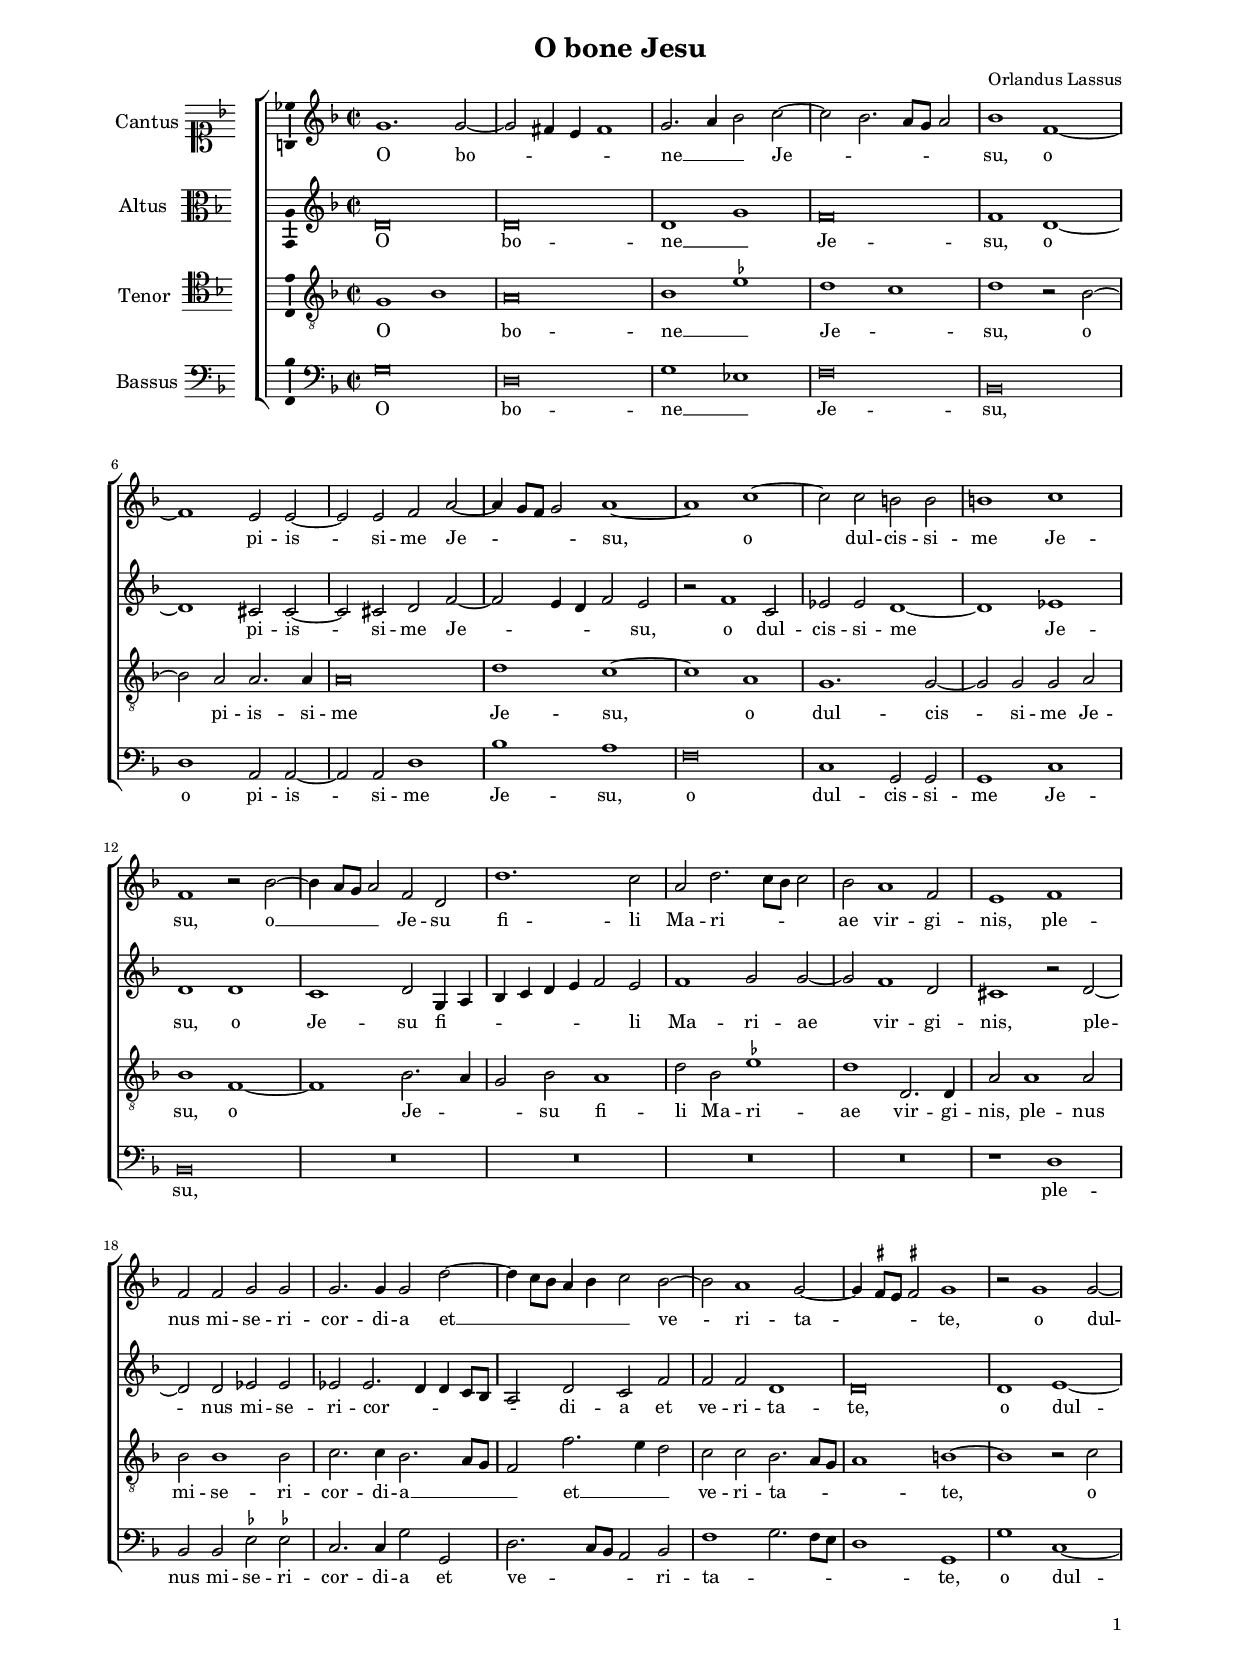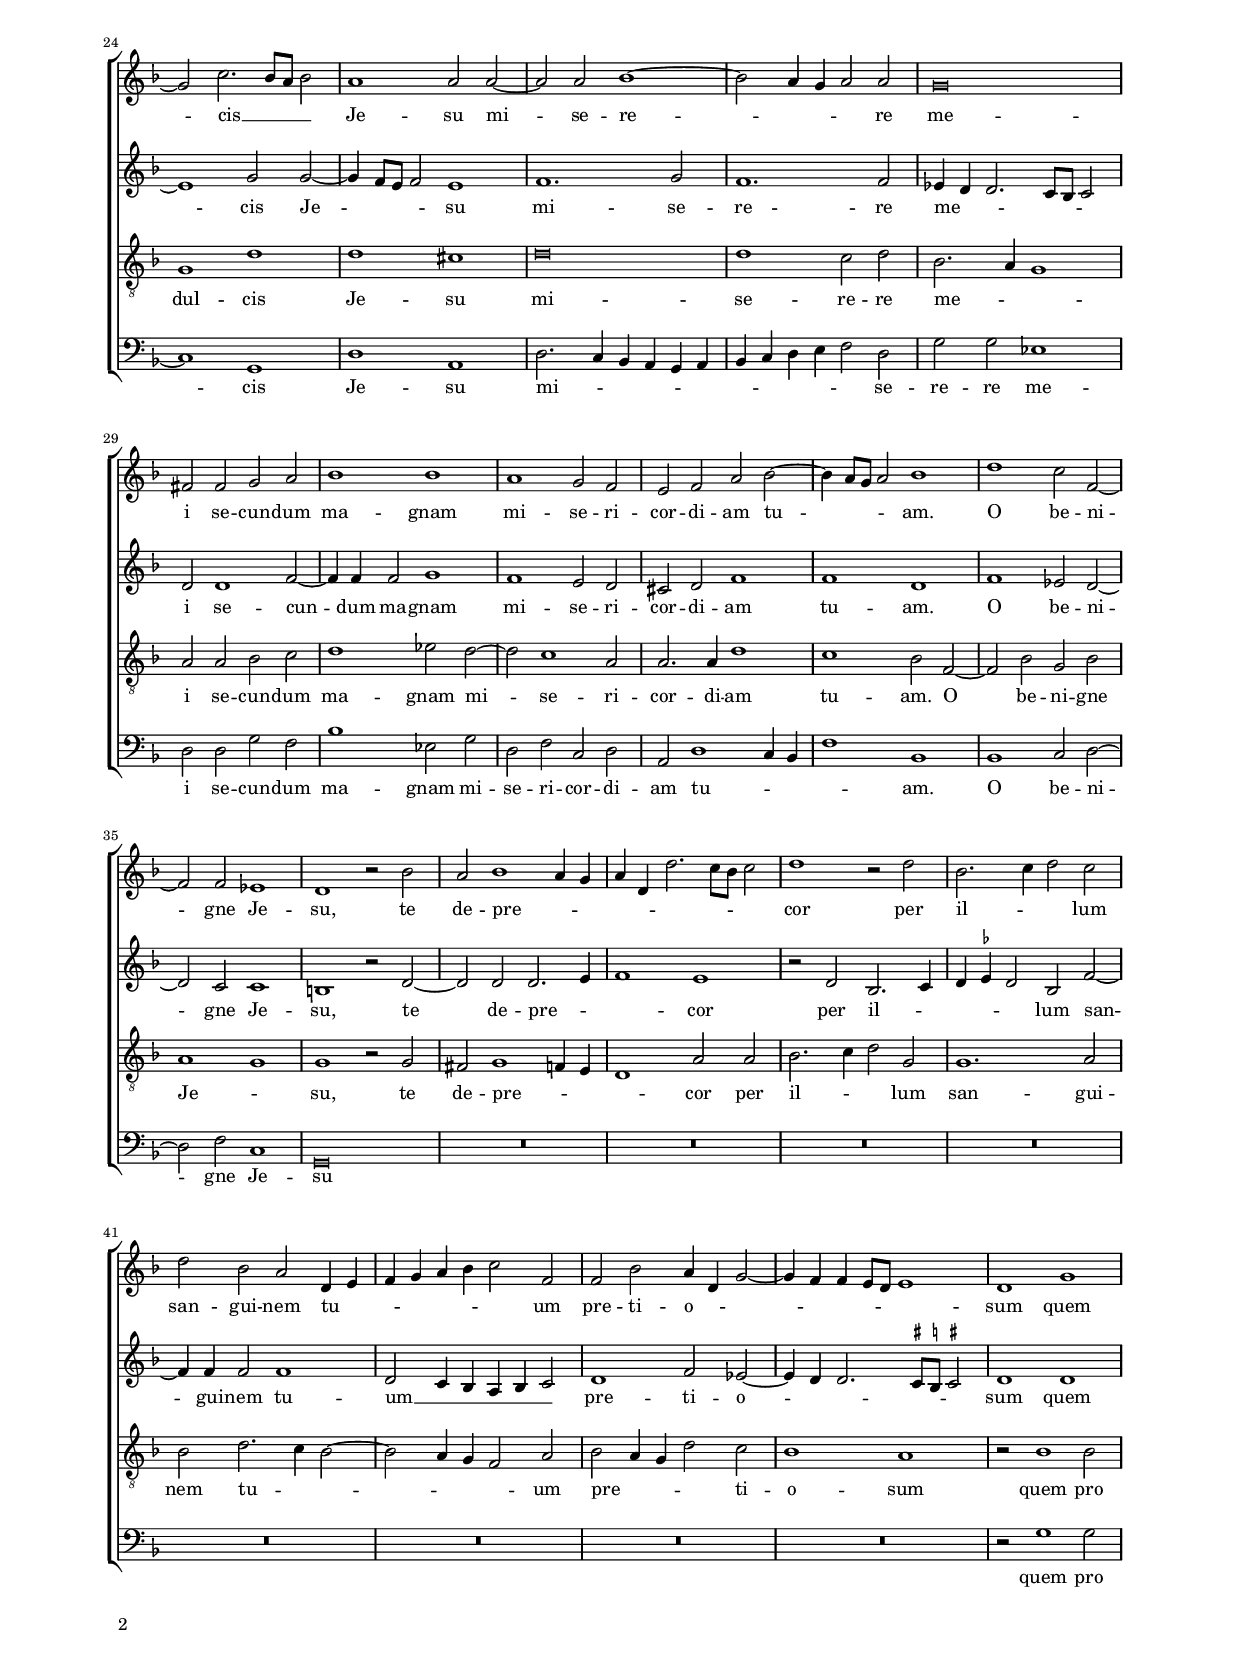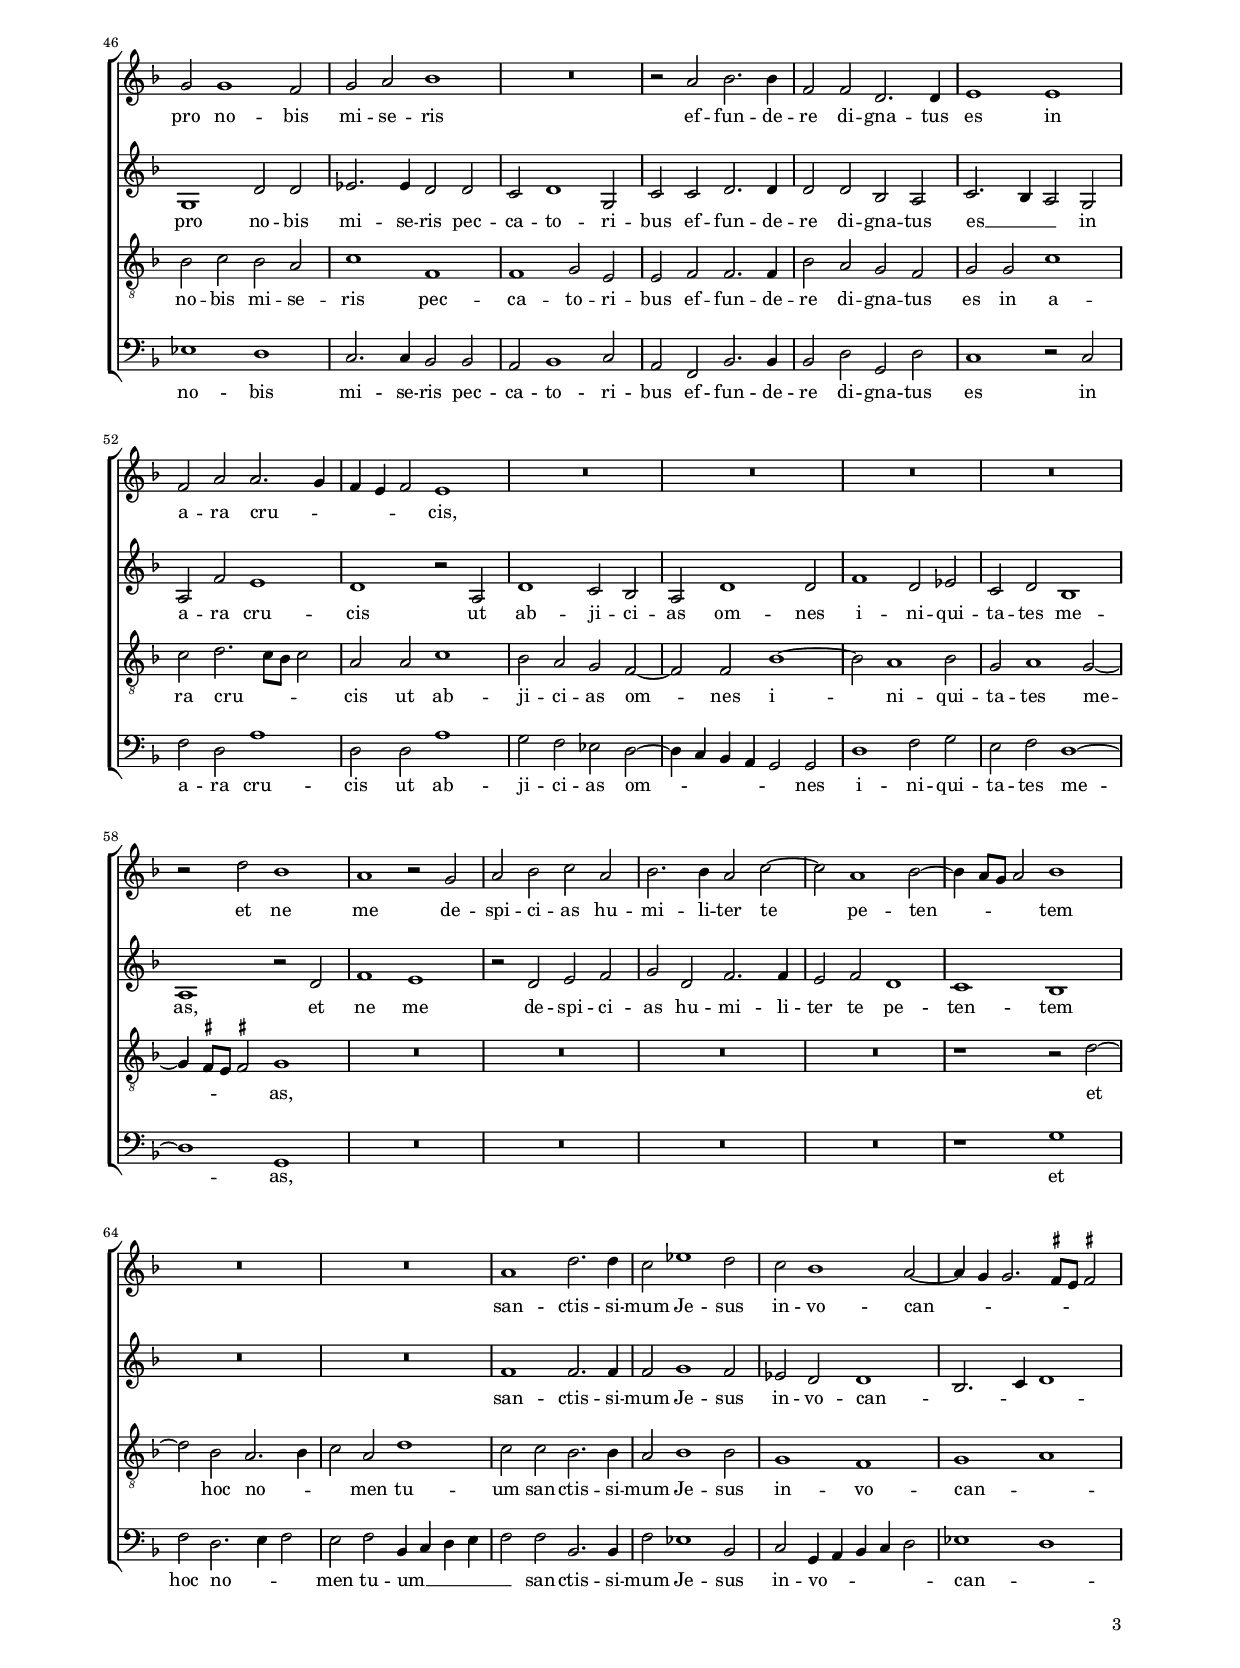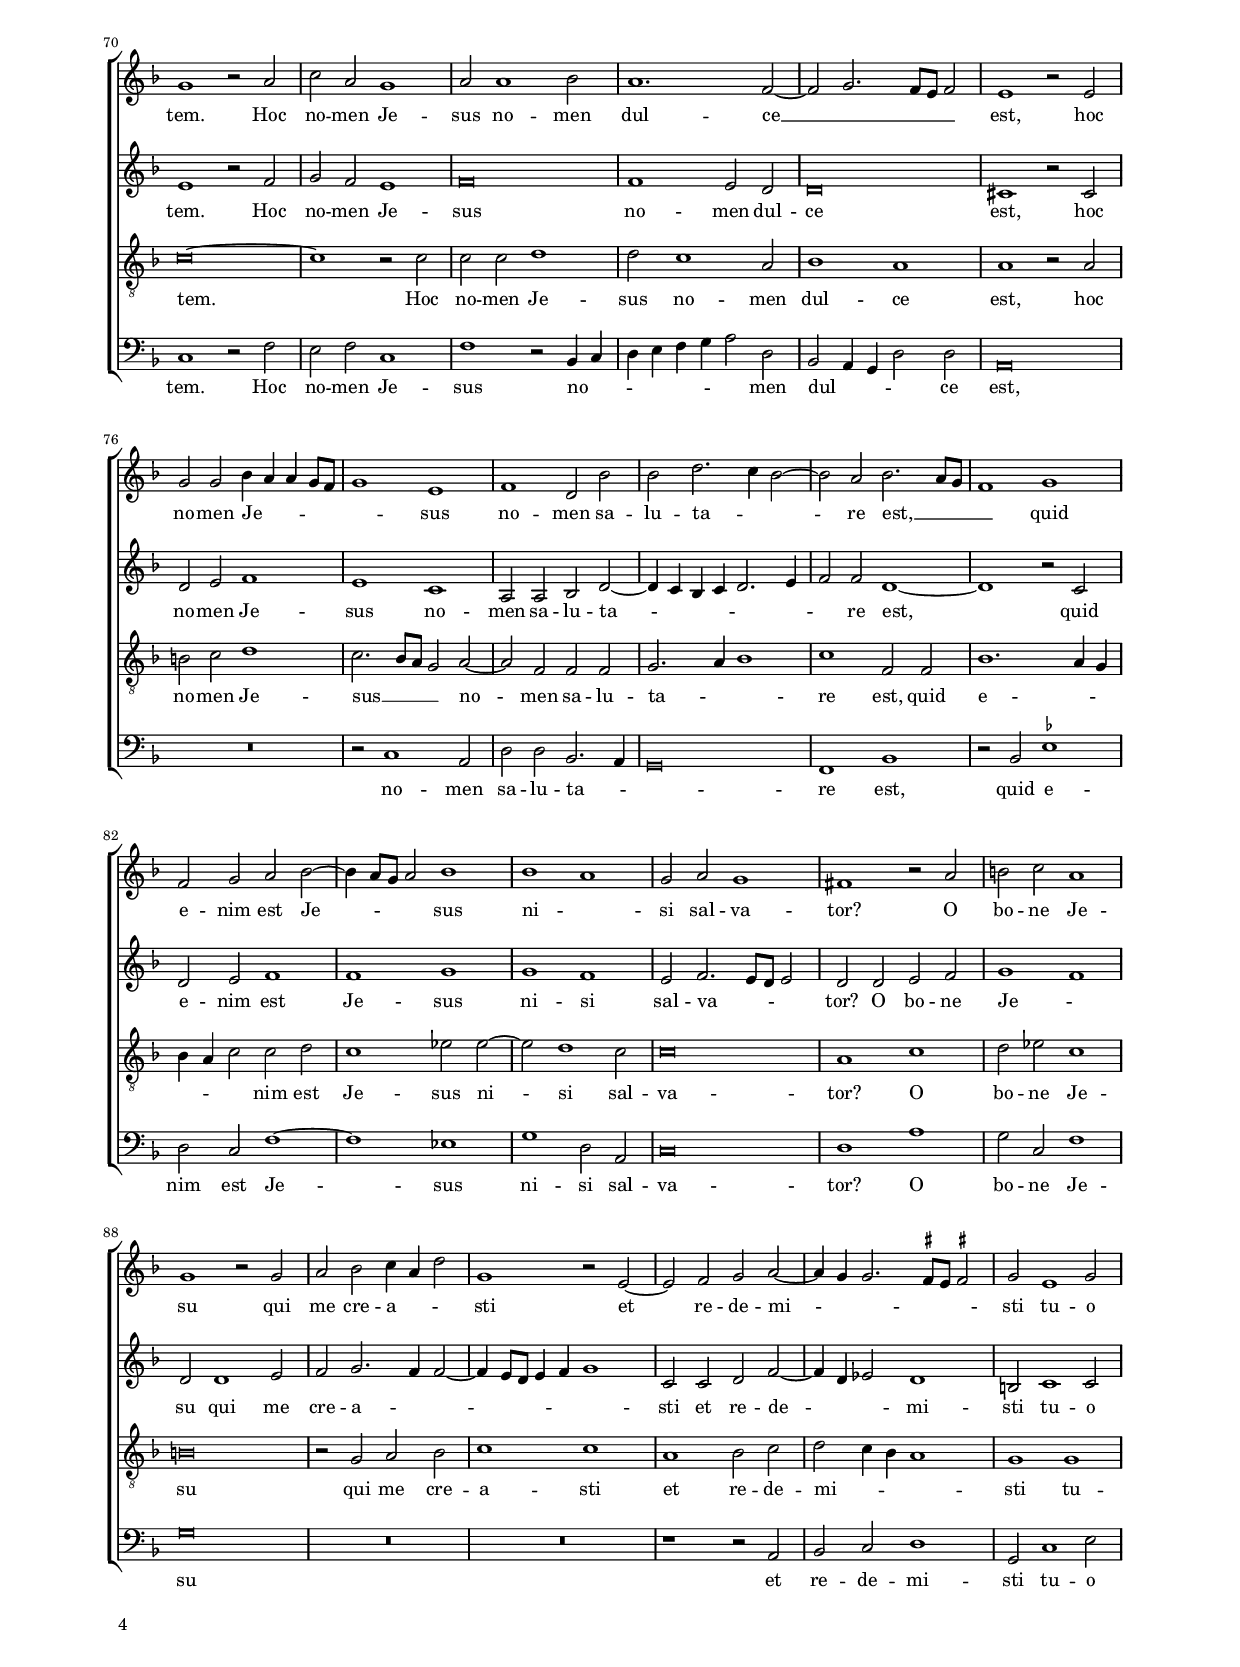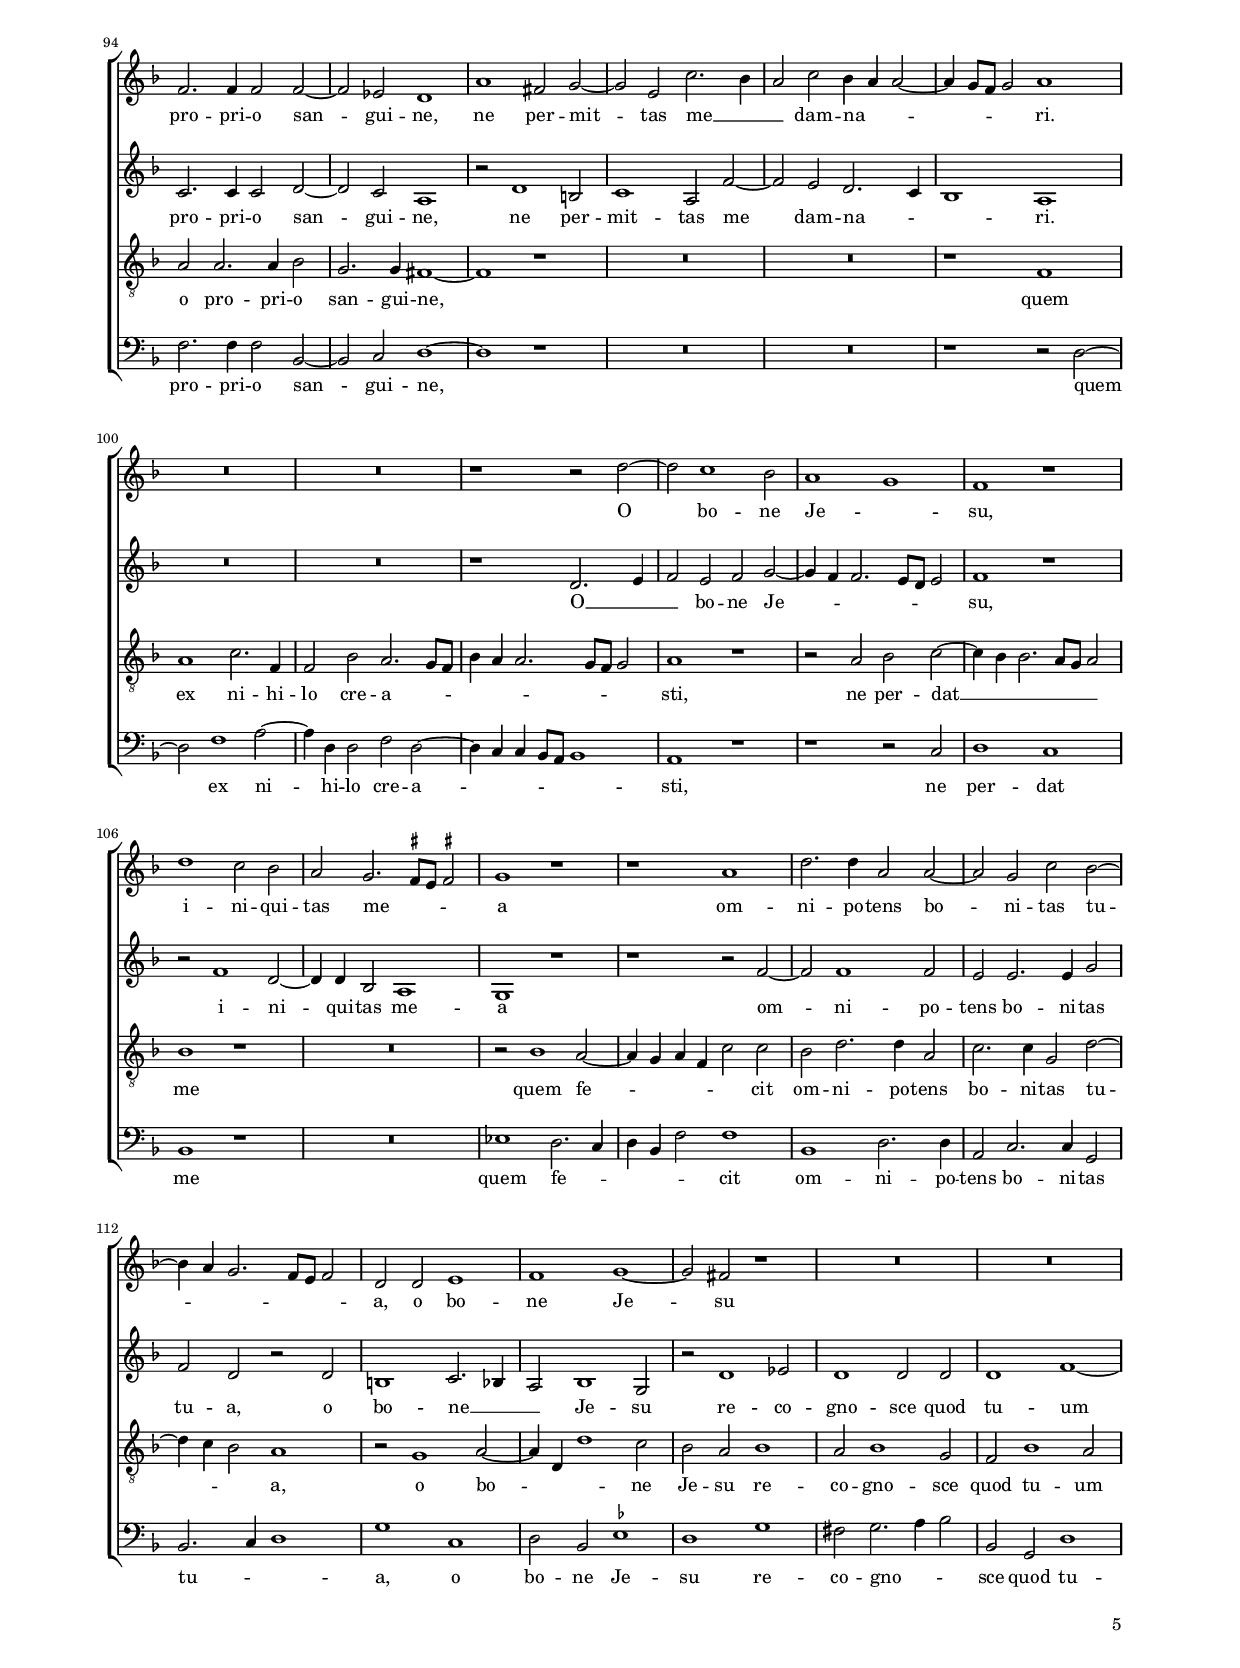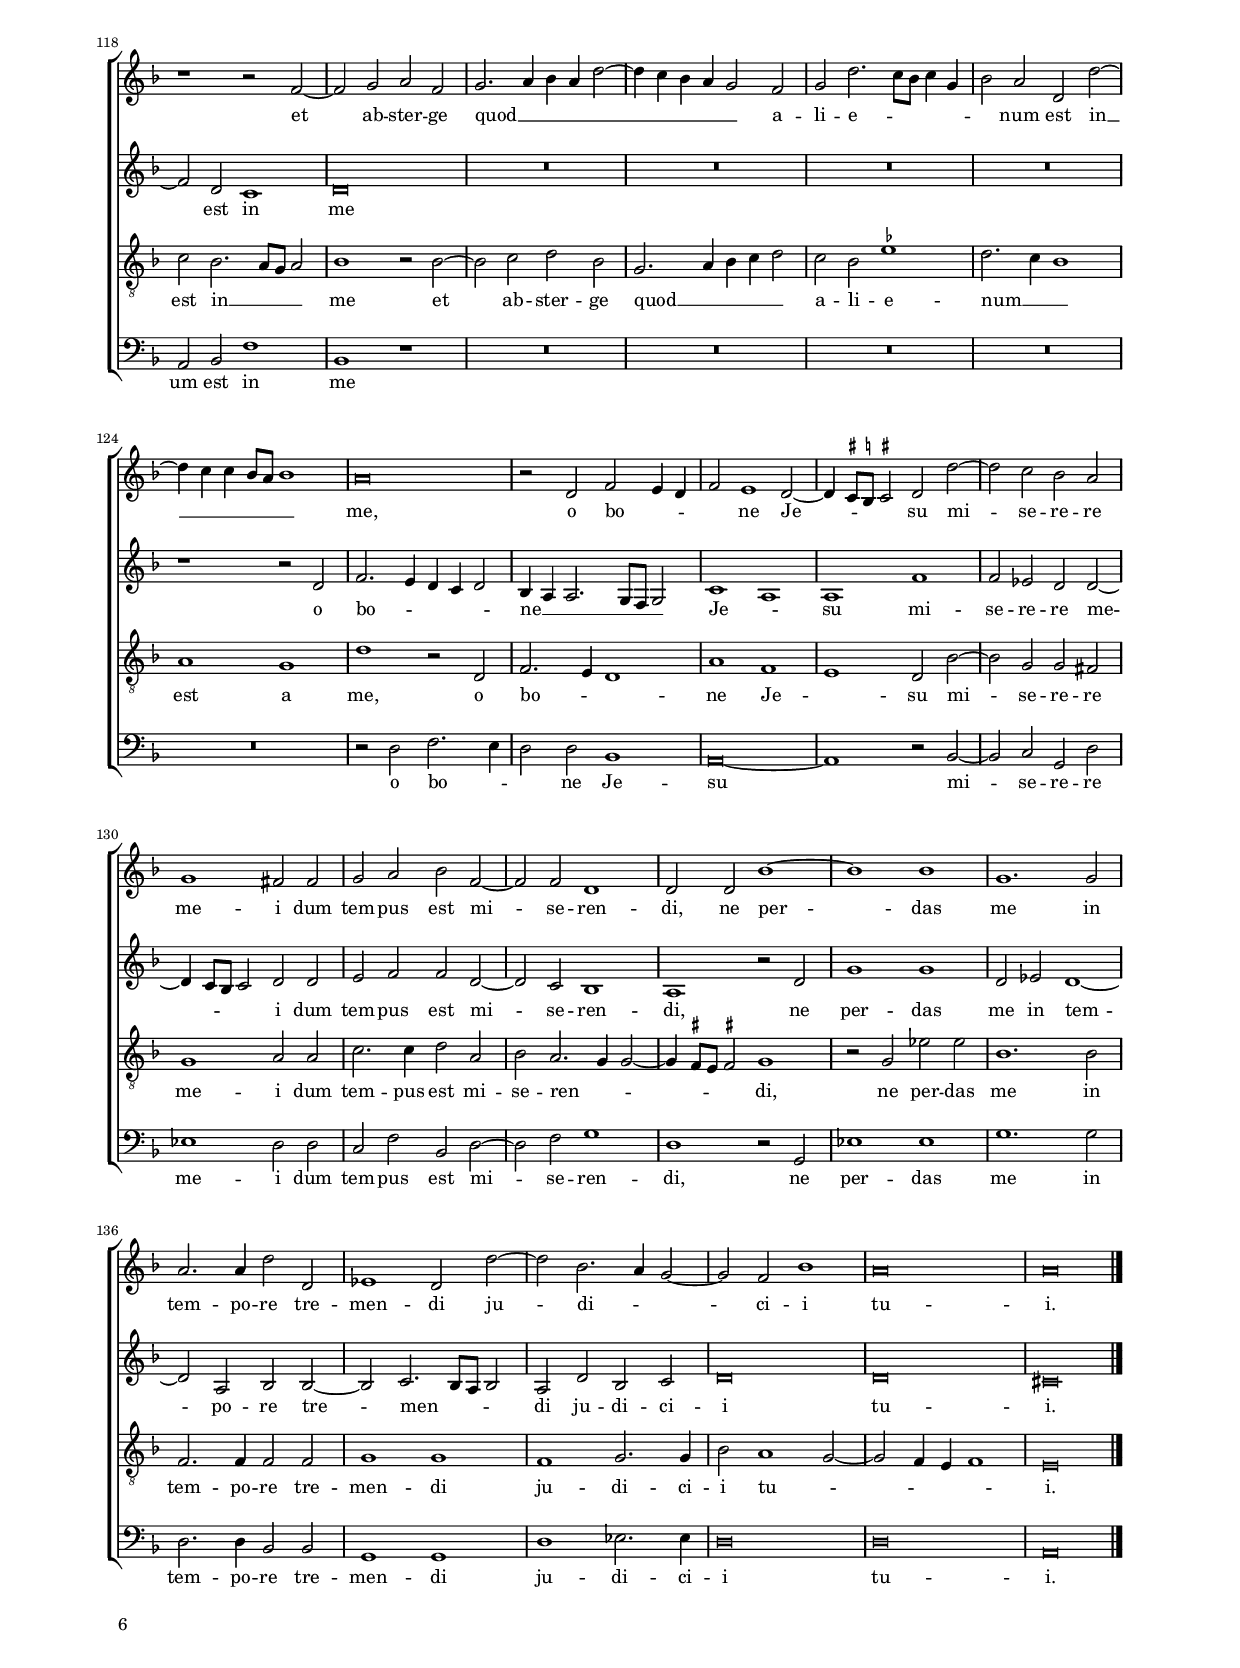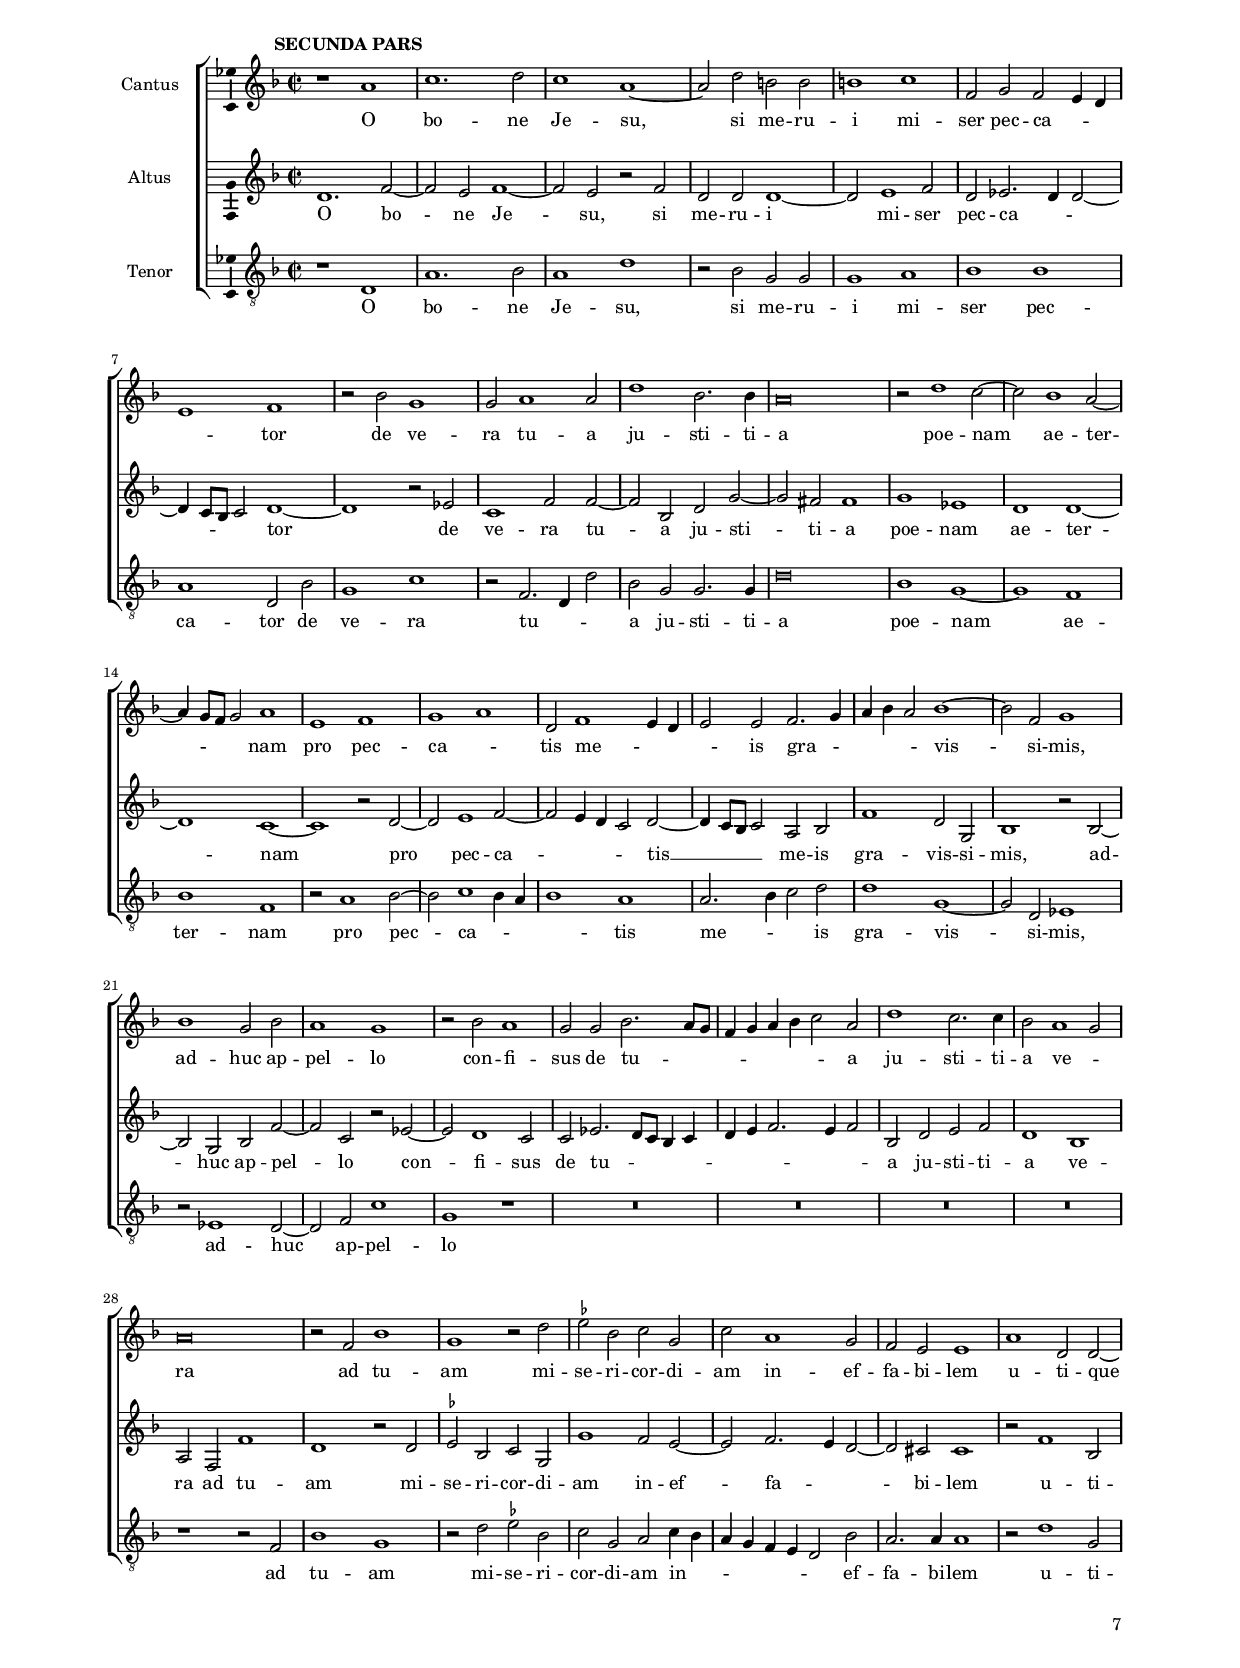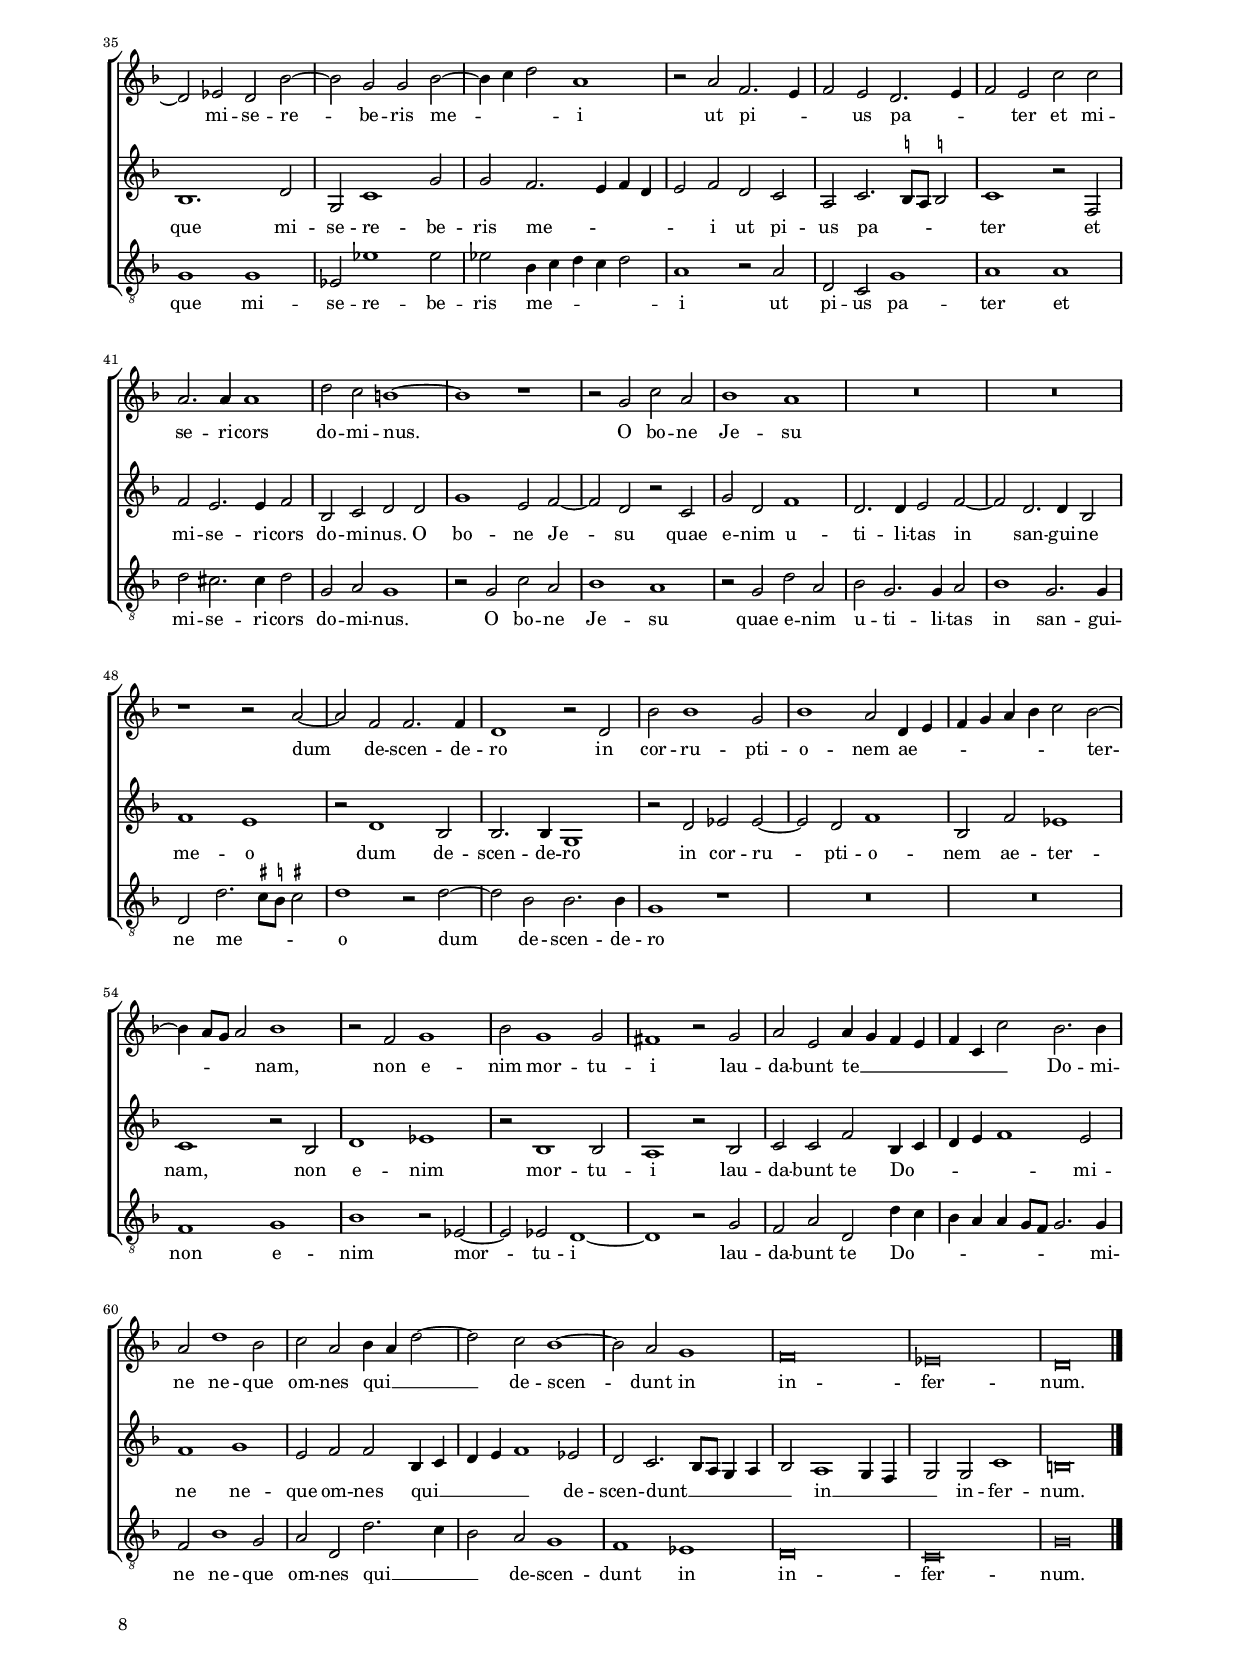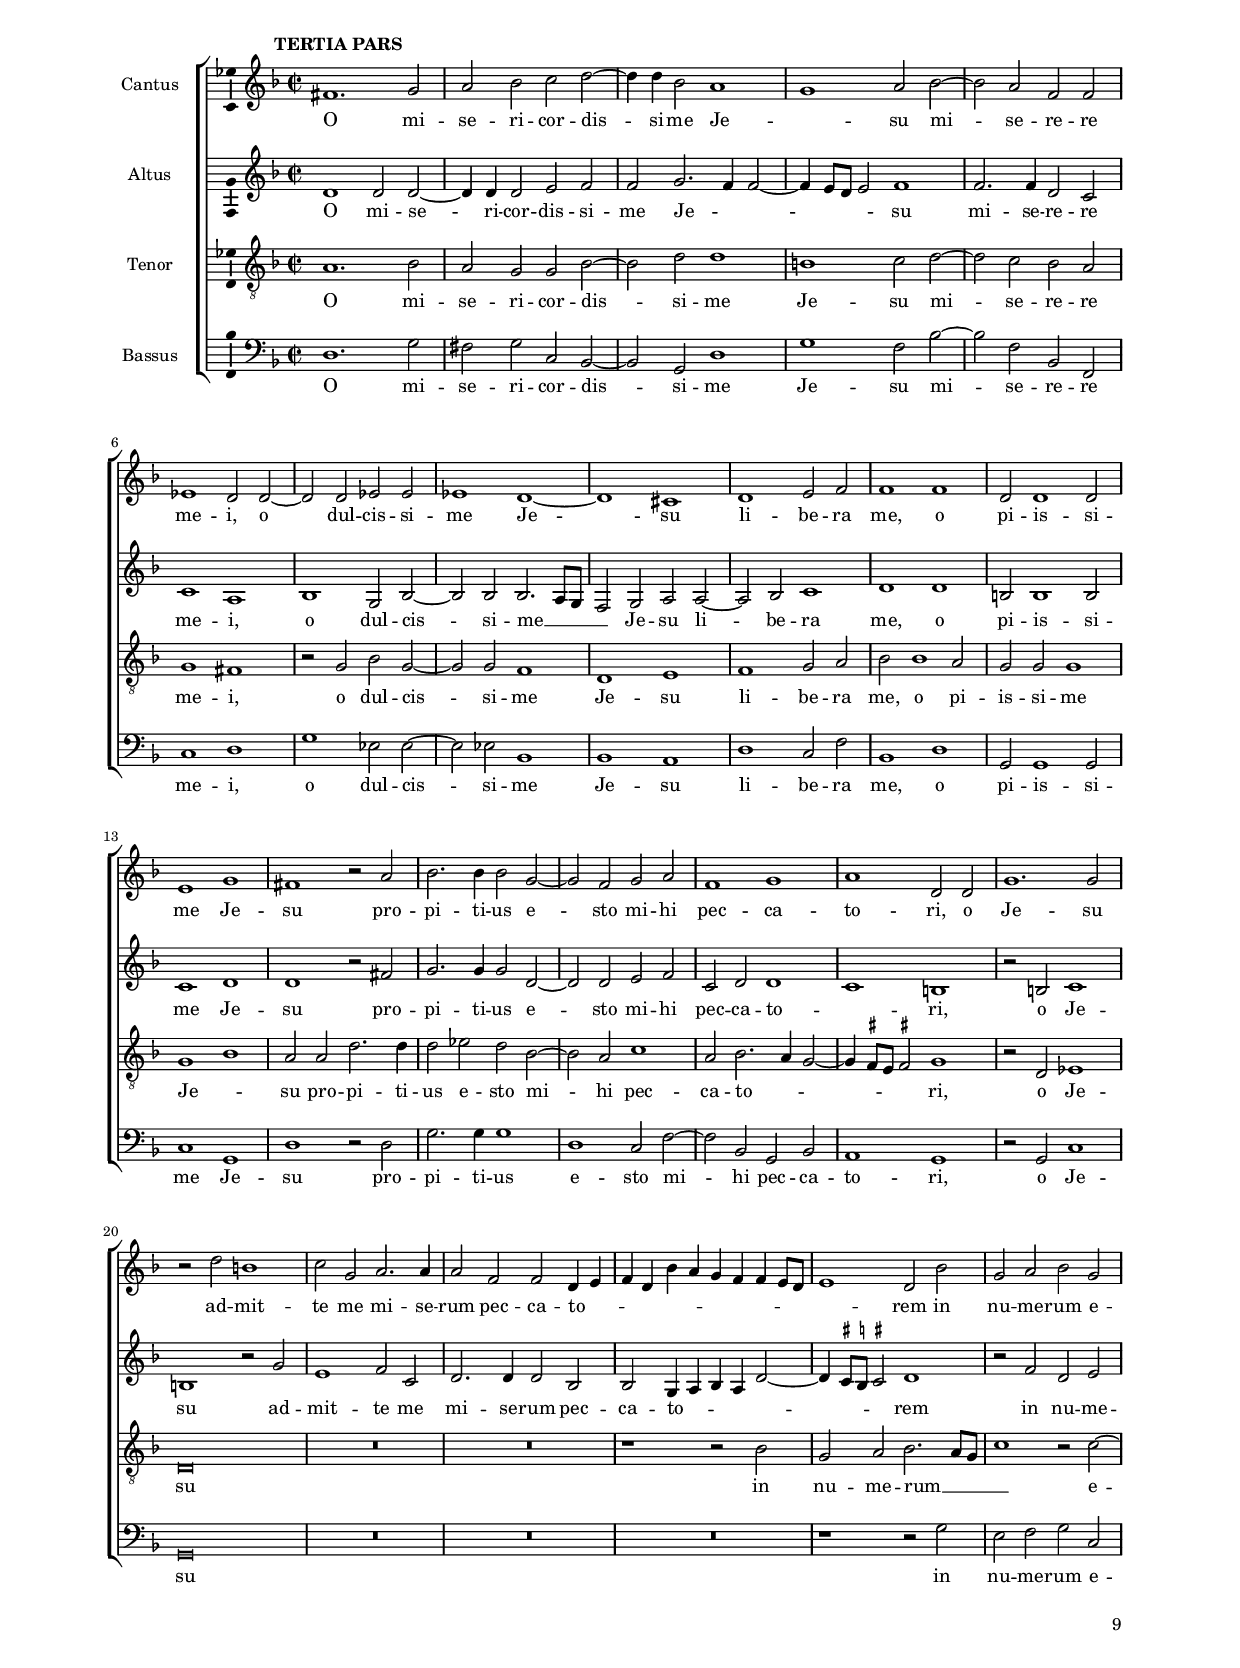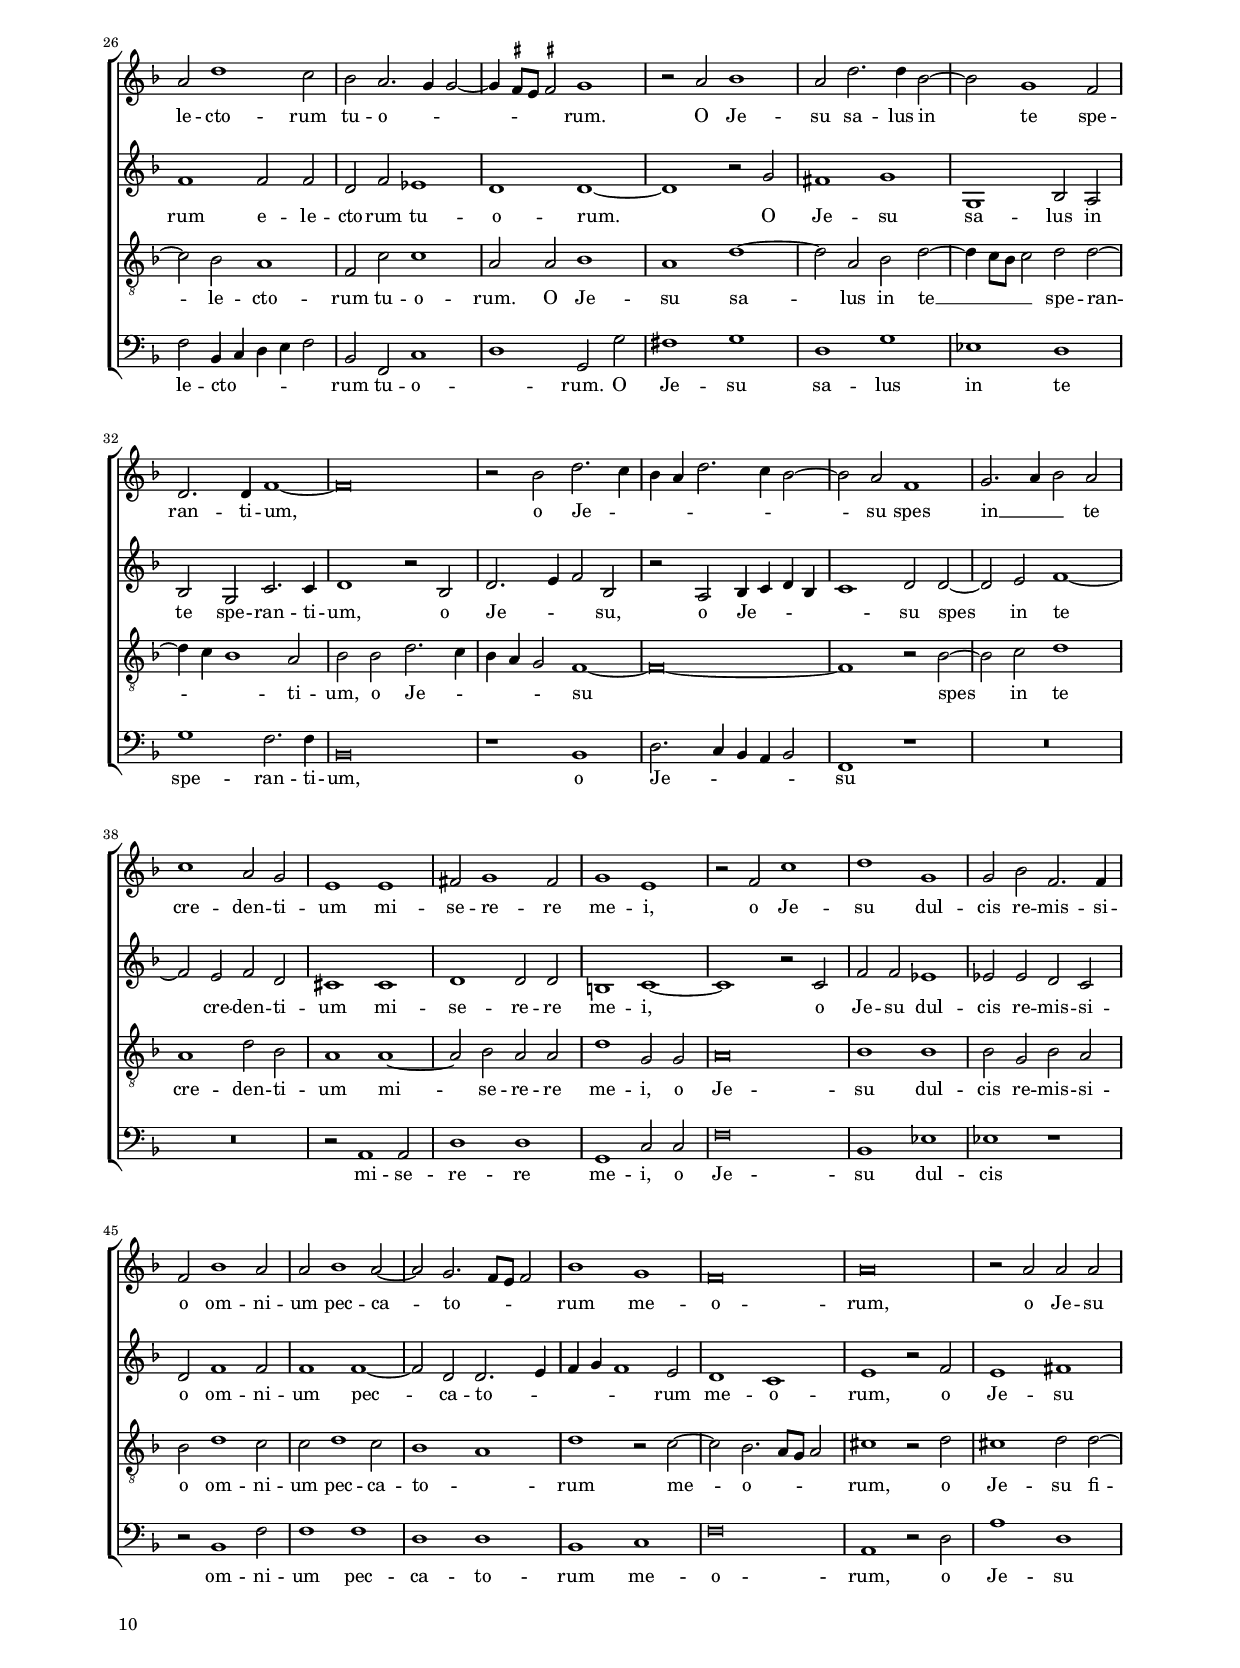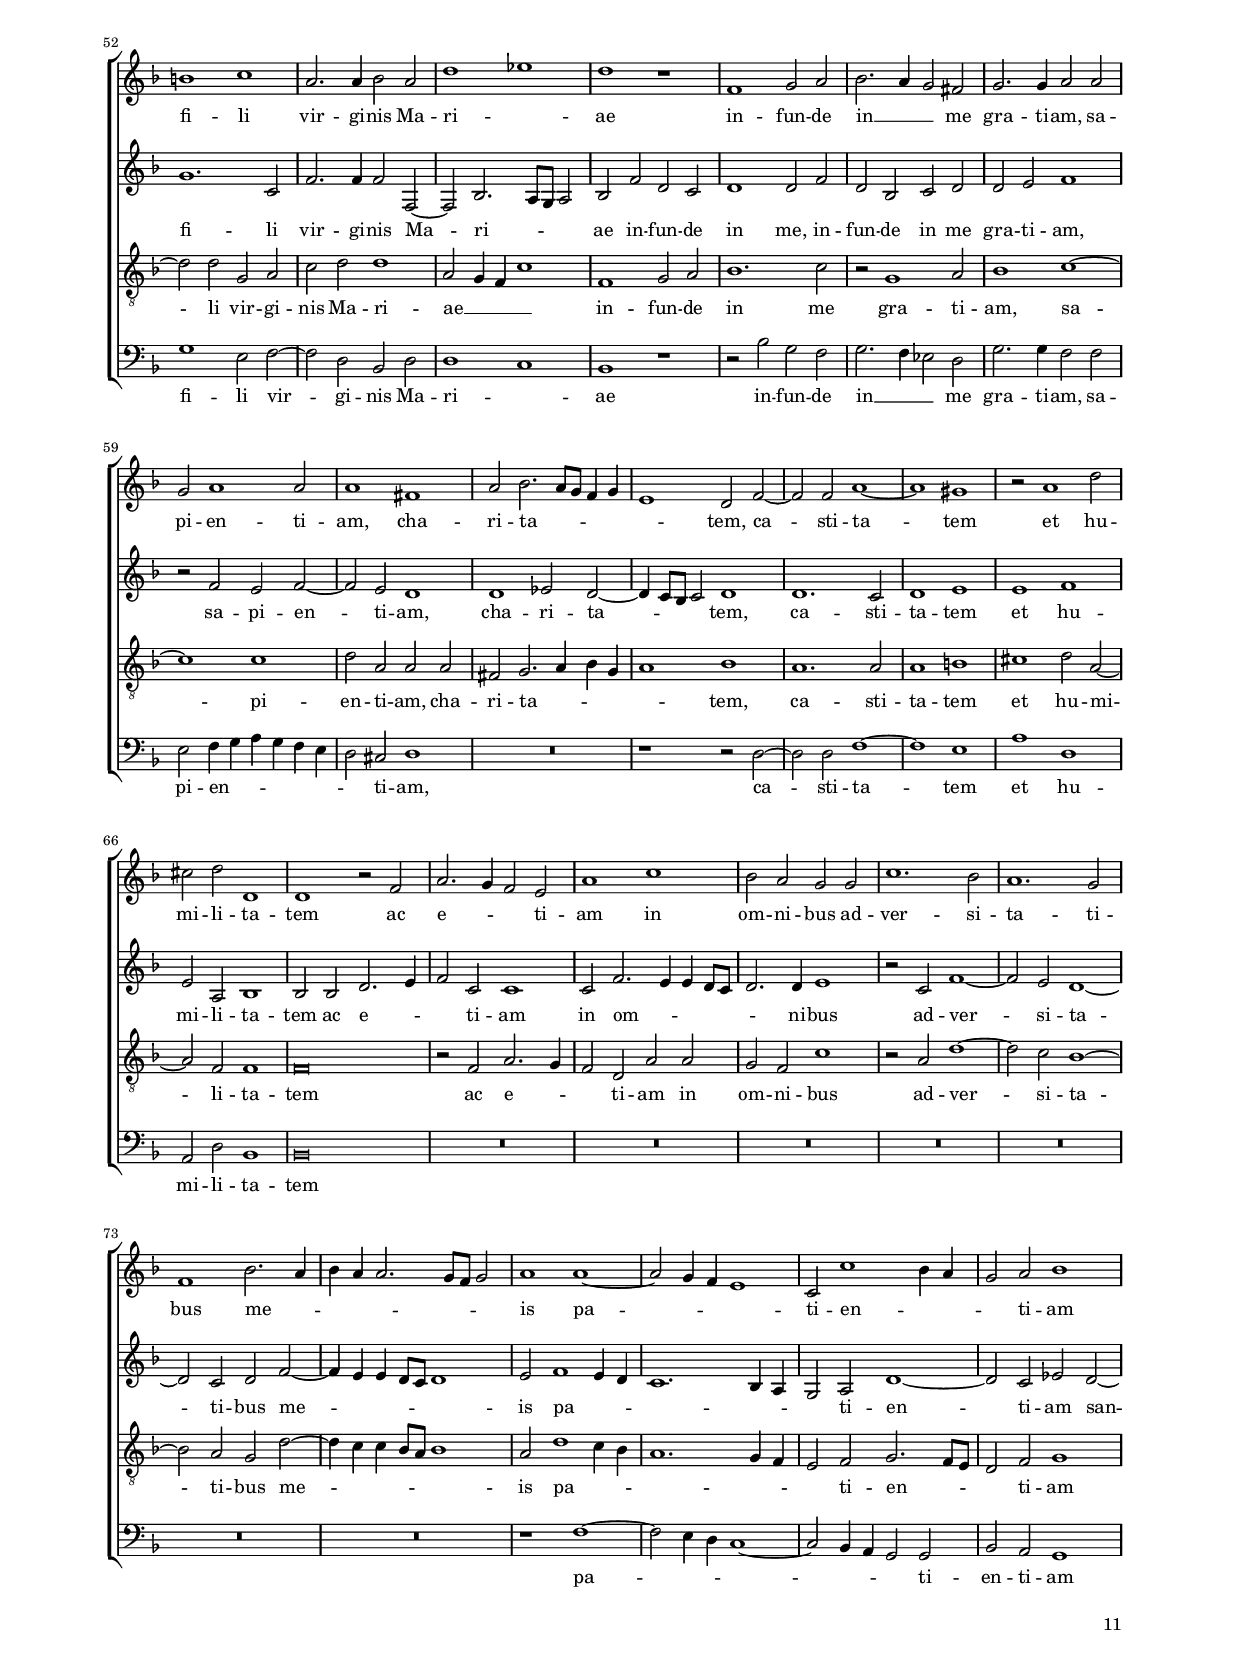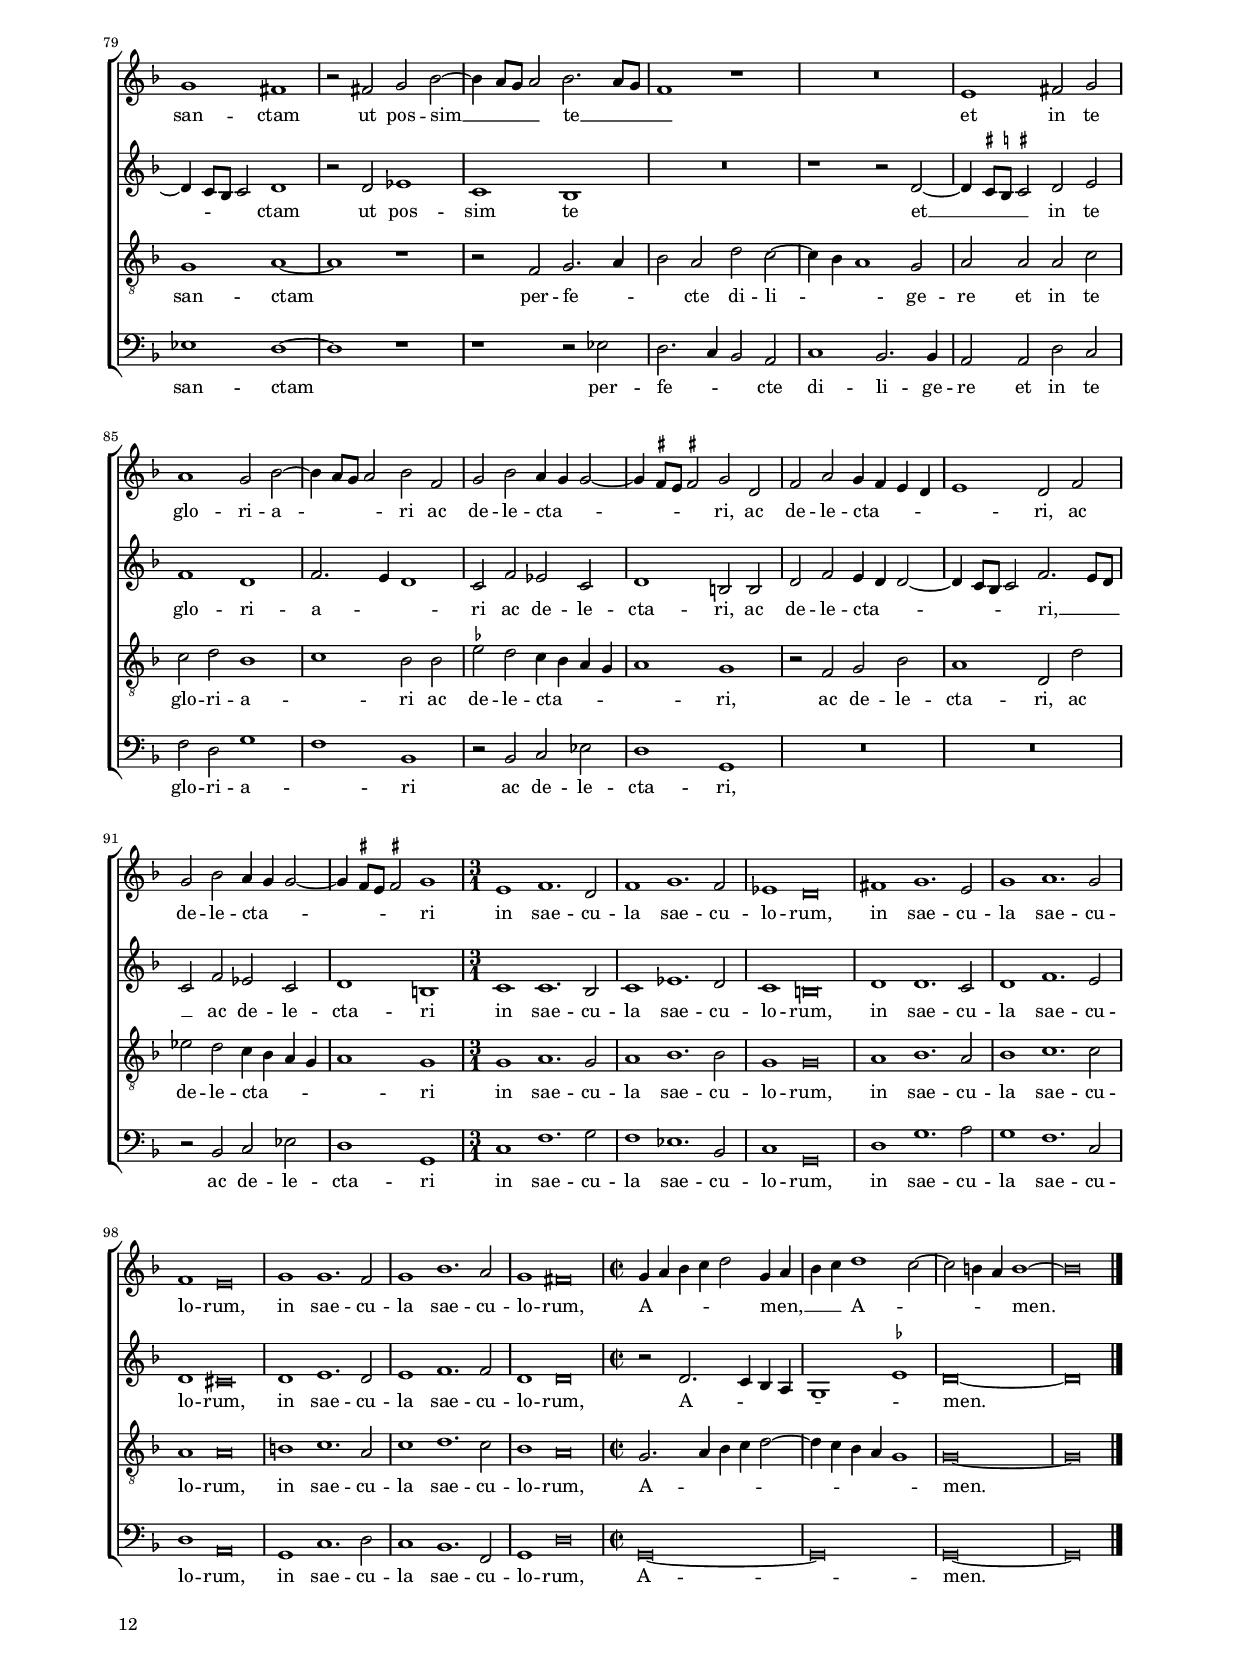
\header
{
  title="O bone Jesu"
  composer="Orlandus Lassus"
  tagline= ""
}

\version "2.22.1"
\include "deutsch.ly"
#(set-global-staff-size 15)
#(ly:set-option 'point-and-click #f)

	
	ficta = { \once \set suggestAccidentals = ##t }
	
	forget = #(define-music-function (music) (ly:music?) #{
		\accidentalStyle forget
		$music
		\accidentalStyle default
		#})
    
    m = \melisma
    me = \melismaEnd


\paper
	{
	top-margin = 1.6 \cm
	bottom-margin = 1 \cm
	left-margin = 2 \cm
	right-margin = 2 \cm
	ragged-bottom = ##f
	ragged-last-bottom = ##f
	print-page-number = ##f
	score-system-spacing = #'((basic-distance . 16) (minimum-distance . 14) (padding . 5) (strechability . 150))
	system-system-spacing = #'((basic-distance . 16) (minimum-distance . 14) (padding . 5) (strechability . 150))
    oddFooterMarkup=\markup   \fill-line { "" \fromproperty #'page:page-number-string }
    evenFooterMarkup=\markup  \fill-line { \fromproperty #'page:page-number-string "" }
    last-bottom-spacing = #'((basic-distance . 12) (minimum-distance . 7) (padding . 4))
%	systems-per-page = 3
	min-systems-per-page = 4
	}

global = {
	\key f \major
	\time 2/2 \set Score.measureLength = #(ly:make-moment 2/1)
    \set Score.tempoHideNote = ##t
    \tempo 2 = 90
	\skip 1*2*141 \bar "|." \pageBreak
	}
	

incipitcantus = \markup { \score {
	{
	\set Staff.instrumentName = \markup { \fontsize #1 "Cantus" }
	\key f \major
	\clef soprano
	s4 \bar ""
	}
	\layout  {
	raggedright = ##t
	indent = 1.2 \cm
	line-width = 1.7\cm
	\context { \Staff \remove Time_signature_engraver }
	\override Staff.Clef.Y-extent = #'(0 . 0)
	}} \hspace #1 }
      
      
incipitaltus = \markup { \score {
	{
	\set Staff.instrumentName = \markup { \fontsize #1 "Altus" }
	\key f \major
	\clef alto
	s4 \bar ""
	}
	\layout  {
	raggedright = ##t
	indent = 1.2 \cm
	line-width = 1.7\cm
	\context { \Staff \remove Time_signature_engraver }
	\override Staff.Clef.Y-extent = #'(0 . 0)
	}} \hspace #1 }


incipittenor = \markup { \score {
	{
	\set Staff.instrumentName = \markup { \fontsize #1 "Tenor" }
	\key f \major
	\clef tenor
	s4 \bar ""
	}
	\layout  {
	raggedright = ##t
	indent = 1.2 \cm
	line-width = 1.7\cm
	\context { \Staff \remove Time_signature_engraver }
	\override Staff.Clef.Y-extent = #'(0 . 0)
	}} \hspace #1 }
      
      
incipitbassus = \markup { \score {
	{
	\set Staff.instrumentName = \markup { \fontsize #1 "Bassus" }
	\key f \major
	\clef bass
	s4 \bar ""
	}
	\layout  {
	raggedright = ##t
	indent = 1.2 \cm
	line-width = 1.7\cm
	\context { \Staff \remove Time_signature_engraver }
	\override Staff.Clef.Y-extent = #'(0 . 0)
	}} \hspace #1 }


cantus =  \relative c''
	{
	g1. g2~
	g2 \m fis4 e fis1 \me
	g2. \m a4 b2 \me c~
	c2 \m b2. a8 g a2 \me
%5
	b1 f~ |
	f1 e2 e~
	e2 e f a~
	a4 \m g8 f g2 \me a1~
	a1 c~
%10
	c2 c h h |
	h1 c
	f,1 r2 b~
	b4 \m a8 g a2 \me f d
	d'1. c2
%15
	a2 d2. \m c8 b c2 \me |
	b2 a1 f2
	e1 f
	f2 f g g
	g2. g4 g2 d'~
%20
	d4 \m c8 b a4 b c2 \me b~
	b2 a1 g2~
	g4 \m \ficta fis8 e \ficta fis!2 \me g1
	r2 g1 g2~
	g2 c2. \m b8 a b2 \me
%25
	a1 a2 a~ |
	a2 a b1~
	b2 \m a4 g a2 \me a
	g\breve
	fis2 fis g a
%30
	b1 b |
	a1 g2 f
	e2 f a b~
	b4 \m a8 g a2 \me b1
	d1 c2 f,~
%35
	f2 f es1 |
	d1 r2 b'
	a2 b1 \m a4 g
	a4 d, d'2. c8 b c2 \me
	d1 r2 d
%40
	b2. \m c4 d2 \me c |
	d2 b a d,4 \m e
	f4 g a b c2 \me f,
	f2 b a4 \m d, g2~
	g4 f f e8 d e1 \me
%45
	d1 g |
	g2 g1 f2
	g2 a b1
	R\breve
	r2 a b2. b4
%50
	f2 f d2. d4 |
	e1 e
	f2 a a2. \m g4
	f4 e f2 \me e1
	R\breve
%55
	R\breve |
	R\breve
	R\breve
	r2 d' b1
	a1 r2 g
%60
	a2 b c a |
	b2. b4 a2 c~
	c2 a1 b2~
	b4 \m a8 g a2 \me b1
	R\breve
%65
	R\breve |
	a1 d2. d4
	c2 es1 d2
	c2 b1 a2~
	a4 \m g g2. \ficta fis8 e \ficta fis!2 \me
%70
	g1 r2 a |
	c2 a g1
	a2 a1 b2
	a1. f2~
	f2 \m g2. f8 e f2 \me
%75
	e1 r2 e |
	g2 g b4 \m a a g8 f
	g1 \me e
	f1 d2 b'
	b2 d2. \m c4 b2~
%80
	b2 \me a b2. \m a8 g |
	f1 \me g
	f2 g a b~
	b4 \m a8 g a2 \me b1
	b1 \m a \me
%85
	g2 a g1 |
	fis1 r2 a
	h2 c a1
	g1 r2 g
	a2 b c4 \m a d2 \me
%90
	g,1 r2 e~ |
	e2 f g a~
	a4 \m g g2. \ficta fis8 e \ficta fis!2 \me
	g2 e1 g2
	f2. f4 f2 f~
%95
	f2 es d1 |
	a'1 fis2 g~
	g2 e c'2. \m b4
	a2 \me c b4 \m a a2~
	a4 g8 f g2 \me a1
%100
	R\breve |
	R\breve
	r1 r2 d~
	d2 c1 b2
	a1 \m g \me
%105
	f1 r |
	d'1 c2 b
	a2 g2. \m \ficta fis8 e \ficta fis!2 \me
	g1 r
	r1 a
%110
	d2. d4 a2 a~ |
	a2 g c b~
	b4 \m a g2. f8 e f2 \me
	d2 d e1
	f1 g~
%115
	g2 fis r1 |
	R\breve
	R\breve
	r1 r2 f~
	f2 g a f
%120
	g2. \m a4 b a d2~ |
	d4 c b a g2 \me f
	g2 d'2. \m c8 b c4 g
	b2 \me a d, d'~
	d4 \m c c b8 a b1 \me
%125
	a\breve |
	r2 d, f \m e4 d
	f2 \me e1 d2~
	d4 \m \ficta cis8 \ficta h \ficta cis!2 \me d d'~
	d2 c b a
%130
	g1 fis2 fis |
	g2 a b f~
	f2 f d1
	d2 d b'1~
	b1 b
%135
	g1. g2 |
	a2. a4 d2 d,
	es1 d2 d'~
	d2 b2. \m a4 g2~
	g2 \me f b1
%140
	a\breve |
	a\breve |
	}
	

altus =  \relative c'
	{
	d\breve
	d\breve
	d1 \m g \me
	f\breve
%5
	f1 d~ |
	d1 cis2 cis~
	cis2 cis d f~
	f2 \m e4 d f2 \me e
	r2 f1 c2
%10
	es2 es d1~ |
	d1 es1
	d1 d
	c1 d2 g,4 \m a
	b4 c d e f2 \me e
%15
	f1 g2 g~ |
	g2 f1 d2
	cis1 r2 d~
	d2 d es es
	es2 es2. \m d4 d c8 b
%20
	a2 \me d c f |
	f2 f d1
	d\breve
	d1 e~
	e1 g2 g~
%25
	g4 \m f8 e f2 \me e1 |
	f1. g2
	f1. f2
	es4 \m d d2. c8 b c2 \me
	d2 d1 f2~
%30
	f4 f f2 g1 |
	f1 e2 d
	cis2 d f1
	f1 d
	f1 es2 d~
%35
	d2 c c1 |
	h1 r2 d~
	d2 d d2. \m e4
	f1 \me e
	r2 d b2. \m c4
%40
	d4 \ficta es d2 \me b f'~
	f4 f f2 f1
	d2 \m c4 b a b c2 \me
	d1 f2 es~
	es4 \m d d2. \ficta cis8 \ficta h \ficta cis!2 \me
%45
	d1 d |
	g,1 d'2 d
	es2. es4 d2 d
	c2 d1 g,2
	c2 c d2. d4
%50
	d2 d b a |
	c2. \m b4 a2 \me g
	a2 f' e1
	d1 r2 a
	d1 c2 b
%55
	a2 d1 d2 |
	f1 d2 es
	c2 d b1
	a1 r2 d
	f1 e
%60
	r2 d e f |
	g2 d f2. f4
	e2 f d1
	c1 b
	R\breve
%65
	R\breve |
	f'1 f2. f4
	f2 g1 f2
	es2 d d1 \m
	b2. c4 d1 \me
%70
	e1 r2 f |
	g2 f e1
	f\breve
	f1 e2 d
	d\breve
%75
	cis1 r2 cis |
	d2 e f1
	e1 c
	a2 a b d~
	d4 \m c b c d2. e4
%80
	f2 \me f d1~ |
	d1 r2 c
	d2 e f1
	f1 g
	g1 f
%85
	e2 f2. \m e8 d e2 \me |
	d2 d e f
	g1 \m f \me
	d2 d1 e2
	f2 g2. \m f4 f2~
%90
	f4 e8 d e4 f g1 \me |
	c,2 c d f~
	f4 \m d es2 \me d1
	h2 c1 c2
	c2. c4 c2 d~
%95
	d2 c a1 |
	r2 d1 h2
	c1 a2 f'~
	f2 e d2. \m c4
	b1 \me a
%100
	R\breve |
	R\breve
	r1 d2. \m e4
	f2 \me e f g~
	g4 \m f f2. e8 d e2 \me
%105
	f1 r |
	r2 f1 d2~
	d4 d b2 a1
	g1 r
	r1 r2 f'~
%110
	f2 f1 f2 |
	e2 e2. e4 g2
	f2 d r2 d
	h1 c2. \m b4
	a2 \me b1 g2
%115
	r2 d'1 es2 |
	d1 d2 d
	d1 f~
	f2 d c1
	d\breve
%120
	R\breve |
	R\breve
	R\breve
	R\breve
	r1 r2 d
%125
	f2. \m e4 d c d2 \me |
	b4 \m a a2. g8 f g2 \me
	c1 \m a \me
	a1 f'
	f2 es d d~
%130
	d4 \m c8 b c2 \me d d |
	e2 f f d~
	d2 c b1
	a1 r2 d
	g1 g
%135
	d2 es d1~ |
	d2 a b b~
	b2 c2. \m b8 a b2 \me
	a2 d b c
	d\breve
%140
	d\breve |
	cis\breve |
	}


tenor =  \relative c'
	{
	g1 \m b \me
	a\breve
	b1 \m \ficta es \me
	d1 \m c \me
%5
	d1 r2 b~ |
	b2 a a2. a4
	a\breve
	d1 c~
	c1 a
%10
	g1. g2~ |
	g2 g g a
	b1 f~
	f1 b2. \m a4
	g2 \me b a1
%15
	d2 b \ficta es1 |
	d1 d,2. d4
	a'2 a1 a2
	b2 b1 b2
	c2. c4 b2. \m a8 g
%20
	f2 \me f'2. \m e4 d2 \me |
	c2 c b2. \m a8 g
	a1 \me h~
	h1 r2 c
	g1 d'
%25
	d1 cis |
	d\breve
	d1 c2 d
	b2. \m a4 g1 \me
	a2 a b c
%30
	d1 es2 d~ |
	d2 c1 a2
	a2. a4 d1
	c1 b2 f~
	f2 b g b
%35
	a1 \m g \me |
	g1 r2 g
	fis2 g1 \m f4 e
	d1 \me a'2 a
	b2. \m c4 d2 \me g,
%40
	g1. a2 |
	b2 d2. \m c4 b2~
	b2 a4 g f2 \me a
	b2 \m a4 g d'2 \me c
	b1 a
%45
	r2 b1 b2 |
	b2 c b a
	c1 f,
	f1 g2 e
	e2 f f2. f4
%50
	b2 a g f |
	g2 g c1
	c2 d2. \m c8 b c2 \me
	a2 a c1
	b2 a g f~
%55
	f2 f b1~ |
	b2 a1 b2
	g2 a1 g2~
	g4 \m \ficta fis8 e \ficta fis!2 \me g1
	R\breve
%60
	R\breve |
	R\breve
	R\breve
	r1 r2 d'~
	d2 b a2. \m b4
%65
	c2 \me a d1 |
	c2 c b2. b4
	a2 b1 b2
	g1 f
	g1 \m a \me
%70
	c\breve~ |
	c1 r2 c
	c2 c d1
	d2 c1 a2
	b1 a
%75
	a1 r2 a |
	h2 c d1
	c2. \m b8 a g2 \me a~
	a2 f f f
	g2. \m a4 b1 \me
%80
	c1 f,2 f |
	b1. \m a4 g
	b4 a c2 \me c d
	c1 es2 es~
	es2 d1 c2
%85
	c\breve |
	a1 c
	d2 es c1
	h\breve
	r2 g a b
%90
	c1 c |
	a1 b2 c
	d2 \m c4 b a1 \me
	g1 g
	a2 a2. a4 b2
%95
	g2. g4 fis1~ |
	fis1 r
	R\breve
	R\breve
	r1 f
%100
	a1 c2. f,4 |
	f2 b2 a2. \m g8 f
	b4 a a2. g8 f g2 \me
	a1 r
	r2 a b c~
%105
	c4 \m b b2. a8 g a2 \me |
	b1 r
	R\breve
	r2 b1 a2~
	a4 \m g a f c'2 \me c
%110
	b2 d2. d4 a2 |
	c2. c4 g2 d'~
	d4 \m c b2 \me a1
	r2 g1 a2~
	a4 \m d, d'1 \me c2
%115
	b2 a b1 |
	a2 b1 g2
	f2 b1 a2
	c2 b2. \m a8 g a2 \me
	b1 r2 b~
%120
	b2 c d b |
	g2. \m a4 b c d2 \me
	c2 b \ficta es1
	d2. \m c4 b1 \me
	a1 g
%125
	d'1 r2 d, |
	f2. \m e4 d1 \me
	a'1 f \m
	e1 \me d2 b'~
	b2 g g fis
%130
	g1 a2 a |
	c2. c4 d2 a
	b2 a2. \m g4 g2~
	g4 \ficta fis8 e \ficta fis!2 \me g1
	r2 g es' es
%135
	b1. b2 |
	f2. f4 f2 f
	g1 g
	f1 g2. g4
	b2 a1 \m g2~
%140
	g2 f4 e f1 \me |
	e\breve |
	}


bassus  =  \relative c
	{
	g'\breve
	d\breve
	g1 \m es \me
	f\breve
%5
	b,\breve |
	d1 a2 a~
	a2 a d1
	b'1 a
	f\breve
%10
	c1 g2 g |
	g1 c
	b\breve
	R\breve
	R\breve
%15
	R\breve |
	R\breve
	r1 d
	b2 b \ficta es \ficta es!
	c2. c4 g'2 g,
%20
	d'2. \m c8 b a2 \me b |
	f'1 \m g2. f8 e
	d1 \me g,
	g'1 c,~
	c1 g
%25
	d'1 a |
	d2. \m c4 b a g a
	b4 c d e f2 \me d
	g2 g es1
	d2 d g f
%30
	b1 es,2 g |
	d2 f c d
	a2 d1 \m c4 b
	f'1 \me b,
	b1 c2 d~
%35
	d2 f c1 |
	g\breve
	R\breve
	R\breve
	R\breve
%40
	R\breve |
	R\breve
	R\breve
	R\breve
	R\breve
%45
	r2 g'1 g2 |
	es1 d
	c2. c4 b2 b
	a2 b1 c2
	a2 f b2. b4
%50
	b2 d g, d' |
	c1 r2 c
	f2 d a'1
	d,2 d a'1
	g2 f es d~
%55
	d4 \m c b a g2 \me g |
	d'1 f2 g
	e2 f d1~
	d1 g,
	R\breve
%60
	R\breve |
	R\breve
	R\breve
	r1 g'
	f2 d2. \m e4 f2 \me
%65
	e2 f b,4 \m c d e |
	f2 \me f b,2. b4
	f'2 es1 b2
	c2 g4 \m a b c d2 \me
	es1 \m d \me
%70
	c1 r2 f |
	e2 f c1
	f1 r2 b,4 \m c
	d4 e f g a2 \me d,
	b2 \m a4 g d'2 \me d
%75
	a\breve |
	R\breve
	r2 c1 a2
	d2 d b2. \m a4
	g\breve \me
%80
	f1 b |
	r2 b \ficta es1
	d2 c f1~
	f1 es
	g1 d2 a
%85
	c\breve |
	d1 a'
	g2 c, f1
	g\breve
	R\breve
%90
	R\breve |
	r1 r2 a,
	b2 c d1
	g,2 c1 e2
	f2. f4 f2 b,~
%95
	b2 c d1~ |
	d1 r
	R\breve
	R\breve
	r1 r2 d~
%100
	d2 f1 a2~ |
	a4 d, d2 f d~
	d4 \m c c b8 a b1 \me
	a1 r
	r1 r2 c
%105
	d1 c |
	b1 r
	R\breve
	es1 d2. \m c4
	d4 b f'2 \me f1
%110
	b,1 d2. d4 |
	a2 c2. c4 g2
	b2. \m c4 d1 \me
	g1 c,
	d2 b \ficta es1
%115
	d1 g |
	fis2 g2. \m a4 b2 \me
	b,2 g d'1
	a2 b f'1
	b,1 r
%120
	R\breve |
	R\breve
	R\breve
	R\breve
	R\breve
%125
	r2 d f2. \m e4 |
	d2 \me d b1
	a\breve~
	a1 r2 b~
	b2 c g d'
%130
	es1 d2 d |
	c2 f b, d~
	d2 f g1
	d1 r2 g,
	es'1 es
%135
	g1. g2 |
	d2. d4 b2 b
	g1 g
	d'1 es2. es4
	d\breve
%140
	d\breve |
	a\breve |
	}
	
lyricscantus = \lyricmode {
	O bo -- ne __ Je -- su,
	o pi -- is -- si -- me Je -- su,
	o dul -- cis -- si -- me Je -- su,
	o __ Je -- su fi -- li Ma -- ri -- ae vir -- gi -- nis,
	ple -- nus mi -- se -- ri -- cor -- di -- a et __ ve -- ri -- ta -- te,
	o dul -- cis __ Je -- su mi -- se -- re -- re me -- i
	se -- cun -- dum ma -- gnam mi -- se -- ri -- cor -- di -- am tu -- am.
	O be --  ni -- gne Je -- su, 
	te de -- pre -- cor per il -- lum san -- gui -- nem tu -- um pre -- ti -- o -- sum
	quem pro no -- bis mi -- se -- ris ef -- fun -- de -- re di -- gna -- tus es in a -- ra cru -- cis,
	et ne me de -- spi -- ci -- as hu -- mi -- li -- ter te pe -- ten -- tem
	san -- ctis -- si -- mum Je -- sus in -- vo -- can -- tem.
	Hoc no -- men Je -- sus no -- men dul -- ce __ est,
	hoc no -- men Je -- sus no -- men sa -- lu -- ta -- re est, __
	quid e -- nim est Je -- sus ni -- si sal -- va -- tor?
	O bo -- ne Je -- su qui me cre -- a -- sti et re -- de -- mi -- sti tu -- o pro -- pri -- o san -- gui -- ne,
	ne per -- mit -- tas me __ dam -- na -- ri.
	O bo -- ne Je -- su, i -- ni -- qui -- tas me -- a om -- ni -- po -- tens bo -- ni -- tas tu -- a,
	o bo -- ne Je -- su
	et ab -- ster -- ge quod __ a -- li -- e -- num est in __ me,
	o bo -- ne Je -- su mi -- se -- re -- re me -- i dum tem -- pus est mi -- se -- ren -- di,
	ne per -- das me in tem -- po -- re tre -- men -- di ju -- di -- ci -- i tu -- i.
	}
	
	
lyricsaltus = \lyricmode {
	O bo -- ne __ Je -- su,
	o pi -- is -- si -- me Je -- su,
	o dul -- cis -- si -- me Je -- su,
	o Je -- su fi -- li Ma -- ri -- ae vir -- gi -- nis,
	ple -- nus mi -- se -- ri -- cor -- di -- a et ve -- ri -- ta -- te,
	o dul -- cis Je -- su mi -- se -- re -- re me -- i
	se -- cun -- dum ma -- gnam mi -- se -- ri -- cor -- di -- am tu -- am.
	O be --  ni -- gne Je -- su, 
	te de -- pre -- cor per il -- lum san -- gui -- nem tu -- um __ pre -- ti -- o -- sum
	quem pro no -- bis mi -- se -- ris pec -- ca -- to -- ri -- bus
	ef -- fun -- de -- re di -- gna -- tus es __ in a -- ra cru -- cis
	ut ab -- ji -- ci -- as om -- nes i -- ni -- qui -- ta -- tes me -- as,
	et ne me de -- spi -- ci -- as hu -- mi -- li -- ter te pe -- ten -- tem
	san -- ctis -- si -- mum Je -- sus in -- vo -- can -- tem.
	Hoc no -- men Je -- sus no -- men dul -- ce est,
	hoc no -- men Je -- sus no -- men sa -- lu -- ta -- re est,
	quid e -- nim est Je -- sus ni -- si sal -- va -- tor?
	O bo -- ne Je -- su qui me cre -- a -- sti et re -- de -- mi -- sti tu -- o pro -- pri -- o san -- gui -- ne,
	ne per -- mit -- tas me dam -- na -- ri.
	O __ bo -- ne Je -- su, i -- ni -- qui -- tas me -- a om -- ni -- po -- tens bo -- ni -- tas tu -- a,
	o bo -- ne __ Je -- su re -- co -- gno -- sce quod tu -- um est in me
	o bo -- ne __ Je -- su mi -- se -- re -- re me -- i dum tem -- pus est mi -- se -- ren -- di,
	ne per -- das me in tem -- po -- re tre -- men -- di ju -- di -- ci -- i tu -- i.
	}
	

lyricstenor = \lyricmode {
	O bo -- ne __ Je -- su,
	o pi -- is -- si -- me Je -- su,
	o dul -- cis -- si -- me Je -- su,
	o Je -- su fi -- li Ma -- ri -- ae vir -- gi -- nis,
	ple -- nus mi -- se -- ri -- cor -- di -- a __ et __ ve -- ri -- ta -- te,
	o dul -- cis Je -- su mi -- se -- re -- re me -- i
	se -- cun -- dum ma -- gnam mi -- se -- ri -- cor -- di -- am tu -- am.
	O be --  ni -- gne Je -- su, 
	te de -- pre -- cor per il -- lum san -- gui -- nem tu -- um pre -- ti -- o -- sum
	quem pro no -- bis mi -- se -- ris pec -- ca -- to -- ri -- bus
	ef -- fun -- de -- re di -- gna -- tus es in a -- ra cru -- cis
	ut ab -- ji -- ci -- as om -- nes i -- ni -- qui -- ta -- tes me -- as,
	et hoc no -- men tu -- um san -- ctis -- si -- mum Je -- sus in -- vo -- can -- tem.
	Hoc no -- men Je -- sus no -- men dul -- ce est,
	hoc no -- men Je -- sus __ no -- men sa -- lu -- ta -- re est,
	quid e -- nim est Je -- sus ni -- si sal -- va -- tor?
	O bo -- ne Je -- su qui me cre -- a -- sti et re -- de -- mi -- sti tu -- o pro -- pri -- o san -- gui -- ne,
	quem ex ni -- hi -- lo cre -- a -- sti, ne per -- dat __ me
	quem fe -- cit om -- ni -- po -- tens bo -- ni -- tas tu -- a,
	o bo -- ne Je -- su re -- co -- gno -- sce quod tu -- um est in __ me
	et ab -- ster -- ge quod __ a -- li -- e -- num __ est a me,
	o bo -- ne Je -- su mi -- se -- re -- re me -- i dum tem -- pus est mi -- se -- ren -- di,
	ne per -- das me in tem -- po -- re tre -- men -- di ju -- di -- ci -- i tu -- i.
	}
	
	
lyricsbassus = \lyricmode {
	O bo -- ne __ Je -- su,
	o pi -- is -- si -- me Je -- su,
	o dul -- cis -- si -- me Je -- su,
	ple -- nus mi -- se -- ri -- cor -- di -- a et ve -- ri -- ta -- te,
	o dul -- cis Je -- su mi -- se -- re -- re me -- i
	se -- cun -- dum ma -- gnam mi -- se -- ri -- cor -- di -- am tu -- am.
	O be --  ni -- gne Je -- su
	quem pro no -- bis mi -- se -- ris pec -- ca -- to -- ri -- bus
	ef -- fun -- de -- re di -- gna -- tus es in a -- ra cru -- cis
	ut ab -- ji -- ci -- as om -- nes i -- ni -- qui -- ta -- tes me -- as,
	et hoc no -- men tu -- um __ san -- ctis -- si -- mum Je -- sus in -- vo -- can -- tem.
	Hoc no -- men Je -- sus no -- men dul -- ce est,
	no -- men sa -- lu -- ta -- re est,
	quid e -- nim est Je -- sus ni -- si sal -- va -- tor?
	O bo -- ne Je -- su 
	et re -- de -- mi -- sti tu -- o pro -- pri -- o san -- gui -- ne,
	quem ex ni -- hi -- lo cre -- a -- sti, ne per -- dat me
	quem fe -- cit om -- ni -- po -- tens bo -- ni -- tas tu -- a,
	o bo -- ne Je -- su re -- co -- gno -- sce quod tu -- um est in me
	o bo -- ne Je -- su mi -- se -- re -- re me -- i dum tem -- pus est mi -- se -- ren -- di,
	ne per -- das me in tem -- po -- re tre -- men -- di ju -- di -- ci -- i tu -- i.
	}
	

\score
{  
    \transpose c c {
	\new ChoirStaff \with { \override StaffGrouper.staff-staff-spacing.basic-distance = #13 }
	<<
	
	\new Staff << \global
	\new Voice="v1" {
		\set Staff.instrumentName=\incipitcantus
		\set Staff.midiInstrument = "reed organ"
		\clef "treble"
		\cantus }
	\new Lyrics \lyricsto "v1" {\lyricscantus }
	>>

	
	\new Staff << \global
	\new Voice="v2" {
		\set Staff.instrumentName=\incipitaltus
		\set Staff.midiInstrument = "reed organ"
		\clef "treble" 
		\altus}
	\new Lyrics \lyricsto "v2" {\lyricsaltus }
	>>

	
	\new Staff << \global
	\new Voice="v3" {
		\set Staff.instrumentName=\incipittenor
		\set Staff.midiInstrument = "reed organ"
		\clef "G_8"
		\tenor }
	\new Lyrics \lyricsto "v3" {\lyricstenor }
	>>

	
	\new Staff << \global
	\new Voice="v4" {
		\set Staff.instrumentName=\incipitbassus
		\set Staff.midiInstrument = "reed organ"
		\clef "bass" 
		\bassus }
	\new Lyrics \lyricsto "v4" {\lyricsbassus}
	>>
	
	>>
	} % transpose
		
	\layout
	{
	indent = 2.5 \cm
	\context { \Staff \override TimeSignature.break-visibility = #end-of-line-invisible }
	\context { \Staff \consists "Ambitus_engraver" }
	\context { \Score \override BarNumber.padding = #2 }
	\context { \Voice \override NoteHead.style = #'baroque }
	}
	
\midi
	{
	}
	
}

%%%%%%%%%%%%%%%%%%%%  PARS SECUNDA


global = {
	\key f \major
	\time 2/2 \set Score.measureLength = #(ly:make-moment 2/1)
    \set Score.tempoHideNote = ##t
    \tempo 2 = 90
	\skip 1*2*66 \bar "|."
	}

	
cantus =  \relative c''
	{
	r1 a
	c1. d2
	c1 a~
	a2 d h h
%5
	h1 c |
	f,2 g f \m e4 d
	e1 \me f
	r2 b g1
	g2 a1 a2
%10
	d1 b2. b4 |
	a\breve
	r2 d1 c2~
	c2 b1 a2~
	a4 \m g8 f g2 \me a1
%15
	e1 f |
	g1 \m a \me
	d,2 f1 \m e4 d
	e2 \me e f2. \m g4
	a4 b a2 \me b1~
%20
	b2 f g1 |
	b1 g2 b
	a1 g
	r2 b a1
	g2 g b2. \m a8 g
%25
	f4 g a b c2 \me a |
	d1 c2. c4
	b2 a1 \m g2 \me
	a\breve
	r2 f b1
%30
	g1 r2 d'
	\ficta es2 b c g
	c2 a1 g2
	f2 e e1
	a1 d,2 d~
%35
	d2 es d b'~ |
	b2 g g b~
	b4 \m c d2 \me a1
	r2 a f2. \m e4
	f2 \me e d2. \m e4
%40
	f2 \me e c' c |
	a2. a4 a1
	d2 c h1~
	h1 r
	r2 g c a
%45
	b1 a |
	R\breve
	R\breve
	r1 r2 a~
	a2 f f2. f4
%50
	d1 r2 d |
	b'2 b1 g2
	b1 a2 d,4 \m e
	f4 g a b c2 \me b~
	b4 \m a8 g a2 \me b1
%55
	r2 f g1 |
	b2 g1 g2
	fis1 r2 g
	a2 e a4 \m g f e
	f4 c c'2 \me b2. b4
%60
	a2 d1 b2 |
	c2 a b4 \m a d2~
	d2 \me c b1~
	b2 a g1
	f\breve
%65
	es\breve |
	d\breve |
	}
	

altus =  \relative c'
	{
	d1. f2~
	f2 e f1~
	f2 e r f
	d2 d d1~
%5
	d2 e1 f2 |
	d2 es2. \m d4 d2~
	d4 c8 b c2 \me d1~
	d1 r2 es
	c1 f2 f~
%10
	f2 b, d g~ |
	g2 fis fis1
	g1 es
	d1 d~
	d1 c~
%15
	c1 r2 d~ |
	d2 e1 f2~
	f2 \m e4 d c2 \me d~
	d4 \m c8 b c2 \me a b
	f'1 d2 g,
%20
	b1 r2 b~ |
	b2 g b f'~
	f2 c r es~
	es2 d1 c2
	c2 es2. \m d8 c b4 c
%25
	d4 e f2. e4 f2 \me
	b,2 d e f
	d1 b
	a2 f f'1
	d1 r2 d
%30
	\ficta es2 b c g |
	g'1 f2 e~
	e2 f2. \m e4 d2~
	d2 \me cis cis1
	r2 f1 b,2
%35
	b1. d2 |
	g,2 c1 g'2
	g2 f2. \m e4 f d
	e2 \me f d c
	a2 c2. \m \ficta h8 a \ficta h!2 \me
%40
	c1 r2 f, |
	f'2 e2. e4 f2
	b,2 c d d
	g1 e2 f~
	f2 d r c
%45
	g'2 d f1 |
	d2. d4 e2 f~
	f2 d2. d4 b2
	f'1 e
	r2 d1 b2
%50
	b2. b4 g1 |
	r2 d' es es~
	es2 d f1
	b,2 f' es1
	c1 r2 b
%55
	d1 es |
	r2 b1 b2
	a1 r2 b
	c2 c f b,4 \m c
	d4 e f1 \me e2
%60
	f1 g |
	e2 f f b,4 \m c
	d4 e f1 \me es2
	d2 c2. \m b8 a g4 a
	b2 \me a1 \m g4 f
%65
	g2 \me g c1 |
	h\breve |
	}
	


tenor =  \relative c'
	{
	r1 d,
	a'1. b2
	a1 d
	r2 b g g
%5
	g1 a |
	b1 b
	a1 d,2 b'
	g1 c
	r2 f,2. \m d4 d'2 \me
%10
	b2 g g2. g4 |
	d'\breve
	b1 g~
	g1 f
	b1 f
%15
	r2 a1 b2~ |
	b2 c1 \m b4 a
	b1 \me a
	a2. \m b4 c2 \me d
	d1 g,~
%20
	g2 d es1 |
	r2 es1 d2~
	d2 f c'1
	g1 r
	R\breve
%25
	R\breve |
	R\breve
	R\breve
	r1 r2 f
	b1 g
%30
	r2 d' \ficta es b |
	c2 g a c4 \m b
	a4 g f e d2 \me b'
	a2. a4 a1
	r2 d1 g,2
%35
	g1 g |
	es2 es'1 es2
	es2 b4 \m c d c d2 \me
	a1 r2 a
	d,2 c g'1
%40
	a1 a |
	d2 cis2. cis4 d2
	g,2 a g1
	r2 g c a
	b1 a
%45
	r2 g d'2 a |
	b2 g2. g4 a2
	b1 g2. g4
	d2 d'2. \m \stemDown \ficta cis8 \ficta h \stemNeutral \ficta cis!2 \me
	d1 r2 d~
%50
	d2 b b2. b4 |
	g1 r
	R\breve
	R\breve
	f1 g
%55
	b1 r2 es,~ |
	es2 es d1~
	d1 r2 g
	f2 a d, d'4 \m c
	b4 a a g8 f g2. \me g4
%60
	f2 b1 g2 |
	a2 d, d'2. \m c4
	b2 \me a g1
	f1 es
	d\breve
%65
	c\breve |
	g'\breve |
	}


lyricscantus = \lyricmode {
	O bo -- ne Je -- su, si me -- ru -- i mi -- ser pec -- ca -- tor de ve -- ra tu -- a ju -- sti -- ti -- a
	poe -- nam ae -- ter -- nam pro pec -- ca -- tis me -- is gra -- vis -- si -- mis,
	ad -- huc ap -- pel -- lo con -- fi -- sus de tu -- a ju -- sti -- ti -- a ve -- ra
	ad tu -- am mi -- se -- ri -- cor -- di -- am in -- ef -- fa -- bi -- lem
	u -- ti -- que mi -- se -- re -- be -- ris me -- i
	ut pi -- us pa -- ter et mi -- se -- ri -- cors do -- mi -- nus.
	O bo -- ne Je -- su dum de -- scen -- de -- ro in cor -- ru -- pti -- o -- nem ae -- ter -- nam,
	non e -- nim mor -- tu -- i lau -- da -- bunt te __ Do -- mi -- ne
	ne -- que om -- nes qui __ de -- scen -- dunt in in -- fer -- num.
	}
	
	
lyricsaltus = \lyricmode {
	O bo -- ne Je -- su, si me -- ru -- i mi -- ser pec -- ca -- tor de ve -- ra tu -- a ju -- sti -- ti -- a
	poe -- nam ae -- ter -- nam pro pec -- ca -- tis __ me -- is gra -- vis -- si -- mis,
	ad -- huc ap -- pel -- lo con -- fi -- sus de tu -- a ju -- sti -- ti -- a ve -- ra
	ad tu -- am mi -- se -- ri -- cor -- di -- am in -- ef -- fa -- bi -- lem
	u -- ti -- que mi -- se -- re -- be -- ris me -- i
	ut pi -- us pa -- ter et mi -- se -- ri -- cors do -- mi -- nus.
	O bo -- ne Je -- su quae e -- nim u -- ti -- li -- tas in san -- gui -- ne me -- o
	dum de -- scen -- de -- ro in cor -- ru -- pti -- o -- nem ae -- ter -- nam,
	non e -- nim mor -- tu -- i lau -- da -- bunt te Do -- mi -- ne
	ne -- que om -- nes qui __ de -- scen -- dunt __ in __ in -- fer -- num.
	}
	

lyricstenor = \lyricmode {
	O bo -- ne Je -- su, si me -- ru -- i mi -- ser pec -- ca -- tor de ve -- ra tu -- a ju -- sti -- ti -- a
	poe -- nam ae -- ter -- nam pro pec -- ca -- tis me -- is gra -- vis -- si -- mis,
	ad -- huc ap -- pel -- lo
	ad tu -- am mi -- se -- ri -- cor -- di -- am in -- ef -- fa -- bi -- lem
	u -- ti -- que mi -- se -- re -- be -- ris me -- i
	ut pi -- us pa -- ter et mi -- se -- ri -- cors do -- mi -- nus.
	O bo -- ne Je -- su quae e -- nim u -- ti -- li -- tas in san -- gui -- ne me -- o
	dum de -- scen -- de -- ro
	non e -- nim mor -- tu -- i lau -- da -- bunt te Do -- mi -- ne
	ne -- que om -- nes qui __ de -- scen -- dunt in in -- fer -- num.
	}
	

\score
{  
    \transpose c c {
	\new ChoirStaff \with { \override StaffGrouper.staff-staff-spacing.basic-distance = #12 }
	<<
	
	\new Staff <<\global
	\new Voice="v1" {
	  \set Staff.instrumentName="Cantus"
		\set Staff.midiInstrument = "reed organ"
		\clef "treble"
		\cantus }
	\new Lyrics \lyricsto "v1" {\lyricscantus }
	>>

	
	\new Staff << \global
	\new Voice="v2" {
	  \set Staff.instrumentName="Altus"
		\set Staff.midiInstrument = "reed organ"
		\clef "treble" 
		\altus}
	\new Lyrics \lyricsto "v2" {\lyricsaltus }
	>>

	
	\new Staff <<\global
	\new Voice="v3" {
	  \set Staff.instrumentName="Tenor"
		\set Staff.midiInstrument = "reed organ"
		\clef "G_8"
		\tenor }
	\new Lyrics \lyricsto "v3" {\lyricstenor }
	>>
	
	>>
	} % transpose
		
	\layout
	{
	indent = 1.5 \cm
	\context { \Staff \override TimeSignature.break-visibility = #end-of-line-invisible }
	\context { \Staff \consists "Ambitus_engraver" }
	\context { \Score \override BarNumber.padding = #2 }
	\context { \Voice \override NoteHead.style = #'baroque }
	}

    \header { piece = \markup { \raise #2 \hspace # 20 \bold "SECUNDA PARS"} }
    
\midi
	{
	}
	
}


%%%%%%%%%%%%%%%%%%%%  PARS TERTIA


global = {
	\key f \major
	\time 2/2 \set Score.measureLength = #(ly:make-moment 2/1)
    \set Score.tempoHideNote = ##t
    \tempo 2 = 90
	\skip 1*2*92
	\time 3/1
    \tempo 2 = 135
	\skip 1*3*9
	\time 2/2 \set Score.measureLength = #(ly:make-moment 2/1)
    \tempo 2 = 90
	\skip 1*2*4	\bar "|."
	}

	
cantus =  \relative c''
	{
	fis,1. g2
	a2 b c d~
	d4 d b2 a1 \m
	g1 \me a2 b~
%5
	b2 a f f |
	es1 d2 d~
	d2 d es es
	es1 d~
	d1 cis
%10
	d1 e2 f |
	f1 f
	d2 d1 d2
	e1 g
	fis1 r2 a
%15
	b2. b4 b2 g~ |
	g2 f g a
	f1 g
	a1 d,2 d
	g1. g2
%20
	r2 d' h1 |
	c2 g a2. a4
	a2 f f d4 \m e
	f4 d b' a g f f e8 d
	e1 \me d2 b'
%25
	g2 a b g |
	a2 d1 c2
	b2 a2. \m g4 g2~
	g4 \ficta fis8 e \ficta fis!2 \me g1
	r2 a b1
%30
	a2 d2. d4 b2~ |
	b2 g1 f2
	d2. d4 f1~
	f\breve
	r2 b d2. \m c4
%35
	b4 a d2. c4 b2~ |
	b2 \me a f1
	g2. \m a4 b2 \me a
	c1 a2 g
	e1 e
%40
	fis2 g1 fis2 |
	g1 e
	r2 f c'1
	d1 g,
	g2 b f2. f4
%45
	f2 b1 a2 |
	a2 b1 a2~
	a2 g2. \m f8 e f2 \me
	b1 g
	f\breve
%50
	a\breve |
	r2 a a a
	h1 c
	a2. a4 b2 a
	d1 \m es \me
%55
	d1 r |
	f,1 g2 a
	b2. \m a4 g2 \me fis
	g2. g4 a2 a
	g2 a1 a2
%60
	a1 fis |
	a2 b2. \m a8 g f4 g
	e1 \me d2 f~
	f2 f a1~
	a1 gis
%65
	r2 a1 d2 |
	cis2 d d,1
	d1 r2 f
	a2. \m g4 f2 \me e
	a1 c
%70
	b2 a g g |
	c1. b2
	a1. g2
	f1 b2. \m a4
	b4 a a2. g8 f g2 \me
%75
	a1 a~ |
	a2 \m g4 f e1 \me
	c2 c'1 \m b4 a
	g2 \me a b1
	g1 fis
%80
	r2 fis g b~ |
	b4 \m a8 g a2 \me b2. \m a8 g
	f1 \me r
	R\breve
	e1 fis2 g
%85
	a1 g2 b~ |
	b4 \m a8 g a2 \me b f
	g2 b a4 \m g g2~
	g4 \ficta fis8 e \ficta fis!2 \me g d
	f2 a g4 \m f e d
%90
	e1 \me d2 f |
	g2 b a4 \m g g2~
	g4 \ficta fis8 e \ficta fis!2 \me g1
% Triple section - Coloration
	e1 f1. d2
	f1 g1. f2 |
%95
	es1 d\breve
	fis1 g1. e2
	g1 a1. g2
	f1 e\breve
	g1 g1. f2 |
%100
	g1 b1. a2
	g1 fis\breve |
% End of coloration
	g4 \m a b c d2 \me g,4 \m a
	b4 c \me d1 \m c2~
	c2  h4 a \me h1~
%105
	h\breve |
	}
	

altus =  \relative c'
	{
	d1 d2 d~
	d4 d d2 e f
	f2 g2. \m f4 f2~
	f4 e8 d e2 \me f1
%5
	f2. f4 d2 c |
	c1 a
	b1 g2 b~
	b2 b b2. \m a8 g
	f2 \me g a a~
%10
	a2 b c1 |
	d1 d
	h2 h1 h2
	c1 d
	d1 r2 fis
%15
	g2. g4 g2 d~ |
	d2 d e f
	c2 d d1 \m
	c1 \me h
	r2 h c1
%20
	h1 r2 g' |
	e1 f2 c
	d2. d4 d2 b
	b2 g4 \m a b a d2~
	d4 \ficta cis8 \ficta h \ficta cis!2 \me d1
%25
	r2 f d e |
	f1 f2 f
	d2 f es1
	d1 d~
	d1 r2 g
%30
	fis1 g |
	g,1 b2 a
	b2 g c2. c4
	d1 r2 b
	d2. \m e4 f2 \me b,
%35
	r2 a b4 \m c d b |
	c1 \me d2 d~
	d2 e f1~
	f2 e f d
	cis1 cis
%40
	d1 d2 d |
	h1 c~
	c1 r2 c
	f2 f es1
	es2 es d c
%45
	d2 f1 f2 |
	f1 f~
	f2 d d2. \m e4
	f4 g f1 \me e2
	d1 c
%50
	e1 r2 f |
	e1 fis
	g1. c,2
	f2. f4 f2 f,~
	f2 b2. \m a8 g a2 \me
%55
	b2 f' d c |
	d1 d2 f
	d2 b c d
	d2 e f1
	r2 f e f~
%60
	f2 e d1 |
	d1 es2 d~
	d4 \m c8 b c2 \me d1
	d1. c2
	d1 e
%65
	e1 f |
	e2 a, b1
	b2 b d2. \m e4
	f2 \me c c1
	c2 f2. \m e4 e d8 c
%70
	d2. \me d4 e1 |
	r2 c f1~
	f2 e d1~
	d2 c d f~
	f4 \m e e d8 c d1 \me
%75
	e2 f1 \m e4 d |
	c1. b4 a
	g2 \me a d1~
	d2 c es d~
	d4 \m c8 b c2 \me d1
%80
	r2 d es1 |
	c1 b
	R\breve
	r1 r2 d~
	d4 \m \ficta cis8 \ficta h \ficta cis!2 \me d e
%85
	f1 d |
	f2. \m e4 d1 \me
	c2 f es c
	d1 h2 h
	d2 f e4 \m d d2~
%90
	d4 c8 b c2 \me f2. \m e8 d |
	c2 \me f es c
	d1 h
% Triple section - Coloration
	c1 c1. b2
	c1 es1. d2
%95
	c1 h\breve |
	d1 d1. c2
	d1 f1. e2
	d1 cis\breve
	d1 e1. d2
%100
	e1 f1. f2 |
	d1 d\breve
% End of coloration
	r2 d2. \m c4 b a
	g1 \ficta es' \me
	d\breve~
%105
	d\breve |
	}
	


tenor =  \relative c'
	{
	a1. b2
	a2 g g b~
	b2 d d1
	h1 c2 d~
%5
	d2 c b a |
	g1 fis
	r2 g b g~
	g2 g f1
	d1 e
%10
	f1 g2 a |
	b2 b1 a2
	g2 g g1
	g1 \m b \me
	a2 a d2. d4
%15
	d2 es d b~ |
	b2 a c1
	a2 b2. \m a4 g2~
	g4 \ficta fis8 e \ficta fis!2 \me g1
	r2 d es1
%20
	d\breve |
	R\breve
	R\breve
	r1 r2 b'
	g2 a b2. \m a8 g
%25
	c1 \me r2 c~ |
	c2 b a1
	f2 c' c1
	a2 a b1
	a1 d~
%30
	d2 a b d~ |
	d4 \m c8 b c2 \me d d~
	d4 \m c b1 \me a2
	b2 b d2. \m c4
	b4 a g2 \me f1~
%35
	f\breve~ |
	f1 r2 b~
	b2 c d1
	a1 d2 b
	a1 a~
%40
	a2 b a a |
	d1 g,2 g
	a\breve
	b1 b
	b2 g b a
%45
	b2 d1 c2 |
	c2 d1 c2
	b1 \m a \me
	d1 r2 c~
	c2 b2. \m a8 g a2 \me
%50
	cis1 r2 d |
	cis1 d2 d~
	d2 d g, a
	c2 d d1
	a2 \m g4 f c'1 \me
%55
	f,1 g2 a |
	b1. c2
	r2 g1 a2
	b1 c~
	c1 c
%60
	d2 a a a |
	fis2 g2. \m a4 b g
	a1 \me b
	a1. a2
	a1 h
%65
	cis1 d2 a~ |
	a2 f f1
	f\breve
	r2 f a2. \m g4
	f2 \me d a' a
%70
	g2 f c'1 |
	r2 a d1~
	d2 c b1~
	b2 a g d'~
	d4 \m c c b8 a b1 \me
%75
	a2 d1 \m c4 b |
	a1. g4 f
	e2 \me f g2. \m f8 e
	d2 \me f g1
	g1 a~
%80
	a1 r |
	r2 f g2. \m a4
	b2 \me a d c~
	c4 \m b a1 \me g2
	a2 a a c
%85
	c2 d b1 \m |
	c1 \me b2 b
	\ficta es2 d c4 \m b a g
	a1 \me g
	r2 f g b
%90
	a1 d,2 d' |
	es2 d c4 \m b a g
	a1 \me g
% Triple section - coloration
	g1 a1. g2
	a1 b1. b2
%95
	g1 g\breve |
	a1 b1. a2
	b1 c1. c2
	a1 a\breve
	h1 c1. a2
%100
	c1 d1. c2 |
	b1 a\breve
% End of coloration
	g2. \m a4 b c d2~
	d4 c b a g1 \me
	g\breve~
%105
	g\breve |
	}


bassus  =  \relative c
	{
	d1. g2
	fis2 g c, b~
	b2 g d'1
	g1 f2 b~
%5
	b2 f b, f |
	c'1 d
	g1 es2 es~
	es2 es b1
	b1 a
%10
	d1 c2 f |
	b,1 d
	g,2 g1 g2
	c1 g
	d'1 r2 d
%15
	g2. g4 g1 |
	d1 c2 f~
	f2 b, g b
	a1 g
	r2 g c1
%20
	g\breve |
	R\breve
	R\breve
	R\breve
	r1 r2 g'
%25
	e2 f g c, |
	f2 b,4 \m c d e f2 \me
	b,2 f c'1 \m
	d1 \me g,2 g'
	fis1 g
%30
	d1 g |
	es1 d
	g1 f2. f4
	b,\breve
	r1 b
%35
	d2. \m c4 b a b2 \me |
	f1 r
	R\breve
	R\breve
	r2 a1 a2
%40
	d1 d |
	g,1 c2 c
	f\breve
	b,1 es
	es1 r
%45
	r2 b1 f'2 |
	f1 f
	d1 d
	b1 c
	f\breve
%50
	a,1 r2 d |
	a'1 d,
	g1 e2 f~
	f2 d b d
	d1 \m c \me
%55
	b1 r |
	r2 b' g f
	g2. \m f4 es2 \me d
	g2. g4 f2 f
	e2 f4 \m g a g f e
%60
	d2 \me cis d1 |
	R\breve
	r1 r2 d~
	d2 d f1~
	f1 e
%65
	a1 d, |
	a2 d b1
	b\breve
	R\breve
	R\breve
%70
	R\breve |
	R\breve
	R\breve
	R\breve
	R\breve
%75
	r1 f'~ |
	f2 \m e4 d c1~
	c2 b4 a g2 \me g
	b2 a g1
	es'1 d~
%80
	d1 r |
	r1 r2 es
	d2. \m c4 b2 \me a
	c1 b2. b4
	a2 a d c
%85
	f2 d g1 \m |
	f1 \me b,
	r2 b c es
	d1 g,
	R\breve
%90
	R\breve |
	r2 b c es
	d1 g,
% Triple time - coloration
	c1 f1. g2
	f1 es1. b2
%95
	c1 g\breve |
	d'1 g1. a2
	g1 f1. c2
	d1 a\breve
	g1 c1. d2
%100
	c1 b1. f2 |
	g1 d'\breve
% End of coloration
	g,\breve~
	g\breve
	g\breve~
%105
	g\breve |
	}
	
lyricscantus = \lyricmode {
	O mi -- se -- ri -- cor -- dis -- si -- me Je -- su mi -- se -- re -- re me -- i,
	o dul -- cis -- si -- me Je -- su li -- be -- ra me,
	o pi -- is -- si -- me Je -- su pro -- pi -- ti -- us e -- sto mi -- hi pec -- ca -- to -- ri,
	o Je -- su ad -- mit -- te me mi -- se -- rum pec -- ca -- to -- rem
	in nu -- me -- rum e -- le -- cto -- rum tu -- o -- rum.
	O Je -- su sa -- lus in te spe -- ran -- ti -- um,
	o Je -- su spes in __ te cre -- den -- ti -- um mi -- se -- re -- re me -- i,
	o Je -- su dul -- cis re -- mis -- si -- o om -- ni -- um pec -- ca -- to -- rum me -- o -- rum,
	o Je -- su fi -- li vir -- gi -- nis Ma -- ri -- ae
	in -- fun -- de in __ me gra -- ti -- am, sa -- pi -- en -- ti -- am, cha -- ri -- ta -- tem,
	ca -- sti -- ta -- tem et hu -- mi -- li -- ta -- tem
	ac e -- ti -- am in om -- ni -- bus ad -- ver -- si -- ta -- ti -- bus me -- is pa -- ti -- en -- ti -- am san -- ctam
	ut pos -- sim __ te __
	et in te glo -- ri -- a -- ri ac de -- le -- cta -- ri,
	ac de -- le -- cta -- ri,
	ac de -- le -- cta -- ri
	in sae -- cu -- la sae -- cu -- lo -- rum,
	in sae -- cu -- la sae -- cu -- lo -- rum,
	in sae -- cu -- la sae -- cu -- lo -- rum,
	A -- men, __
	A -- men.
	}
	
	
lyricsaltus = \lyricmode {
	O mi -- se -- ri -- cor -- dis -- si -- me Je -- su mi -- se -- re -- re me -- i,
	o dul -- cis -- si -- me __ Je -- su li -- be -- ra me,
	o pi -- is -- si -- me Je -- su pro -- pi -- ti -- us e -- sto mi -- hi pec -- ca -- to -- ri,
	o Je -- su ad -- mit -- te me mi -- se -- rum pec -- ca -- to -- rem
	in nu -- me -- rum e -- le -- cto -- rum tu -- o -- rum.
	O Je -- su sa -- lus in te spe -- ran -- ti -- um,
	o Je -- su,
	o Je -- su spes in te cre -- den -- ti -- um mi -- se -- re -- re me -- i,
	o Je -- su dul -- cis re -- mis -- si -- o om -- ni -- um pec -- ca -- to -- rum me -- o -- rum,
	o Je -- su fi -- li vir -- gi -- nis Ma -- ri -- ae
	in -- fun -- de in me,
	in -- fun -- de in me gra -- ti -- am, sa -- pi -- en -- ti -- am, cha -- ri -- ta -- tem,
	ca -- sti -- ta -- tem et hu -- mi -- li -- ta -- tem
	ac e -- ti -- am in om -- ni -- bus ad -- ver -- si -- ta -- ti -- bus me -- is pa -- ti -- en -- ti -- am san -- ctam
	ut pos -- sim te
	et __ in te glo -- ri -- a -- ri ac de -- le -- cta -- ri,
	ac de -- le -- cta -- ri, __
	ac de -- le -- cta -- ri
	in sae -- cu -- la sae -- cu -- lo -- rum,
	in sae -- cu -- la sae -- cu -- lo -- rum,
	in sae -- cu -- la sae -- cu -- lo -- rum,
	A -- men.
	}
	

lyricstenor = \lyricmode {
	O mi -- se -- ri -- cor -- dis -- si -- me Je -- su mi -- se -- re -- re me -- i,
	o dul -- cis -- si -- me Je -- su li -- be -- ra me,
	o pi -- is -- si -- me Je -- su pro -- pi -- ti -- us e -- sto mi -- hi pec -- ca -- to -- ri,
	o Je -- su
	in nu -- me -- rum __ e -- le -- cto -- rum tu -- o -- rum.
	O Je -- su sa -- lus in te __ spe -- ran -- ti -- um,
	o Je -- su spes in te cre -- den -- ti -- um mi -- se -- re -- re me -- i,
	o Je -- su dul -- cis re -- mis -- si -- o om -- ni -- um pec -- ca -- to -- rum me -- o -- rum,
	o Je -- su fi -- li vir -- gi -- nis Ma -- ri -- ae __
	in -- fun -- de in me gra -- ti -- am, sa -- pi -- en -- ti -- am, cha -- ri -- ta -- tem,
	ca -- sti -- ta -- tem et hu -- mi -- li -- ta -- tem
	ac e -- ti -- am in om -- ni -- bus ad -- ver -- si -- ta -- ti -- bus me -- is pa -- ti -- en -- ti -- am san -- ctam
	per -- fe -- cte di -- li -- ge -- re
	et in te glo -- ri -- a -- ri ac de -- le -- cta -- ri,
	ac de -- le -- cta -- ri,
	ac de -- le -- cta -- ri
	in sae -- cu -- la sae -- cu -- lo -- rum,
	in sae -- cu -- la sae -- cu -- lo -- rum,
	in sae -- cu -- la sae -- cu -- lo -- rum,
	A -- men.
	}
	
	
lyricsbassus = \lyricmode {
	O mi -- se -- ri -- cor -- dis -- si -- me Je -- su mi -- se -- re -- re me -- i,
	o dul -- cis -- si -- me Je -- su li -- be -- ra me,
	o pi -- is -- si -- me Je -- su pro -- pi -- ti -- us e -- sto mi -- hi pec -- ca -- to -- ri,
	o Je -- su
	in nu -- me -- rum e -- le -- cto -- rum tu -- o -- rum.
	O Je -- su sa -- lus in te spe -- ran -- ti -- um,
	o Je -- su mi -- se -- re -- re me -- i,
	o Je -- su dul -- cis om -- ni -- um pec -- ca -- to -- rum me -- o -- rum,
	o Je -- su fi -- li vir -- gi -- nis Ma -- ri -- ae
	in -- fun -- de in __ me gra -- ti -- am, sa -- pi -- en -- ti -- am,
	ca -- sti -- ta -- tem et hu -- mi -- li -- ta -- tem
	pa -- ti -- en -- ti -- am san -- ctam
	per -- fe -- cte di -- li -- ge -- re
	et in te glo -- ri -- a -- ri ac de -- le -- cta -- ri,
	ac de -- le -- cta -- ri
	in sae -- cu -- la sae -- cu -- lo -- rum,
	in sae -- cu -- la sae -- cu -- lo -- rum,
	in sae -- cu -- la sae -- cu -- lo -- rum,
	A -- men.
	}
	

\score
{  
    \transpose c c {
	\new ChoirStaff \with { \override StaffGrouper.staff-staff-spacing.basic-distance = #12 }
	<<
	
	\new Staff <<\global
	\new Voice="v1" {
	  \set Staff.instrumentName="Cantus"
		\set Staff.midiInstrument = "reed organ"
		\clef "treble"
		\cantus }
	\new Lyrics \lyricsto "v1" {\lyricscantus }
	>>

	
	\new Staff << \global
	\new Voice="v2" {
	  \set Staff.instrumentName="Altus"
		\set Staff.midiInstrument = "reed organ"
		\clef "treble" 
		\altus}
	\new Lyrics \lyricsto "v2" {\lyricsaltus }
	>>

	
	\new Staff <<\global
	\new Voice="v3" {
	  \set Staff.instrumentName="Tenor"
		\set Staff.midiInstrument = "reed organ"
		\clef "G_8"
		\tenor }
	\new Lyrics \lyricsto "v3" {\lyricstenor }
	>>
	
	
	\new Staff <<\global
	\new Voice="v4" {
	  \set Staff.instrumentName="Bassus"
		\set Staff.midiInstrument = "reed organ"
		\clef "bass" 
		\bassus }
	\new Lyrics \lyricsto "v4" {\lyricsbassus}
	>>
	
	>>
	} % transpose
		
	\layout
	{
	indent = 1.5 \cm
	\context { \Staff \override TimeSignature.break-visibility = #end-of-line-invisible }
	\context { \Staff \consists "Ambitus_engraver" }
	\context { \Score \override BarNumber.padding = #2 }
	\context { \Voice \override NoteHead.style = #'baroque }
	}
    
    \header { piece = \markup { \raise #2 \hspace # 20 \bold "TERTIA PARS"} }


\midi
	{
	}
	
}

% EOF
